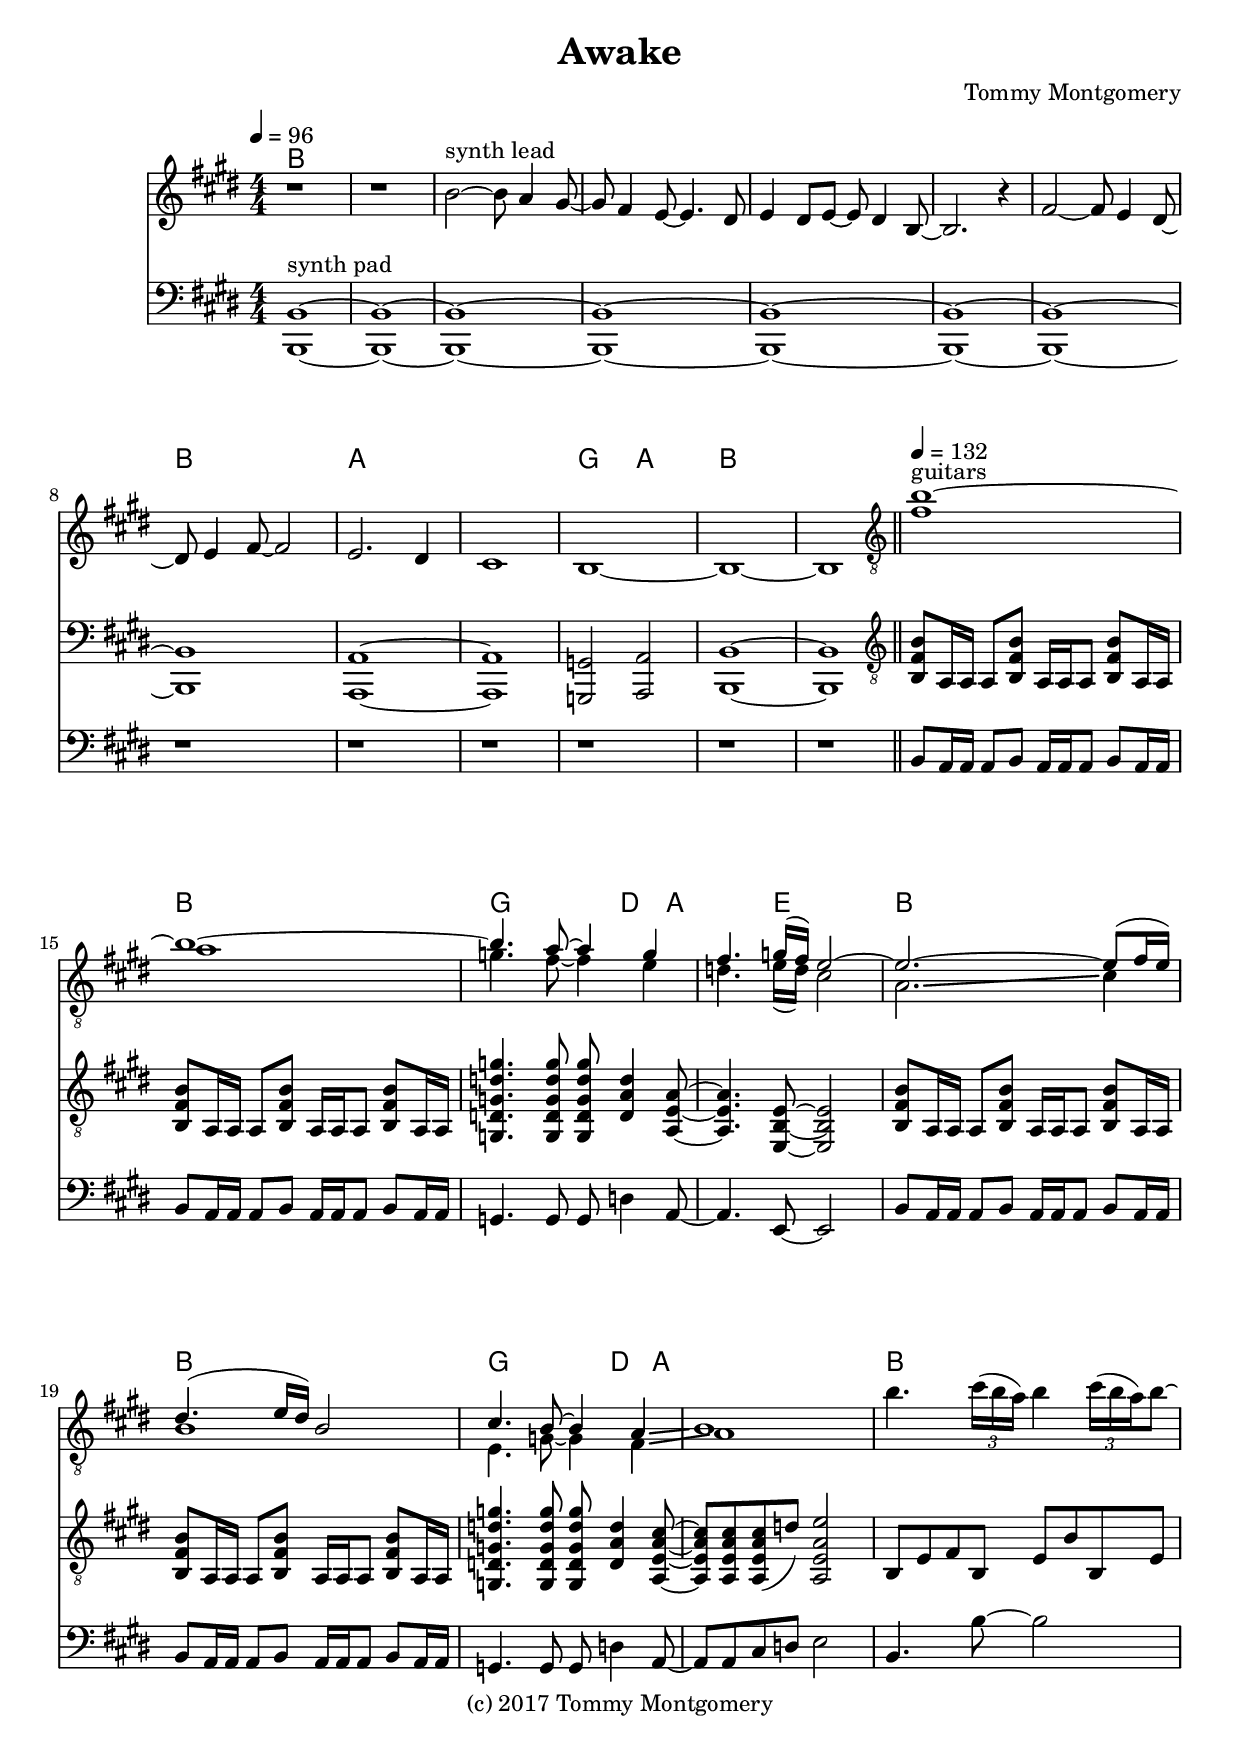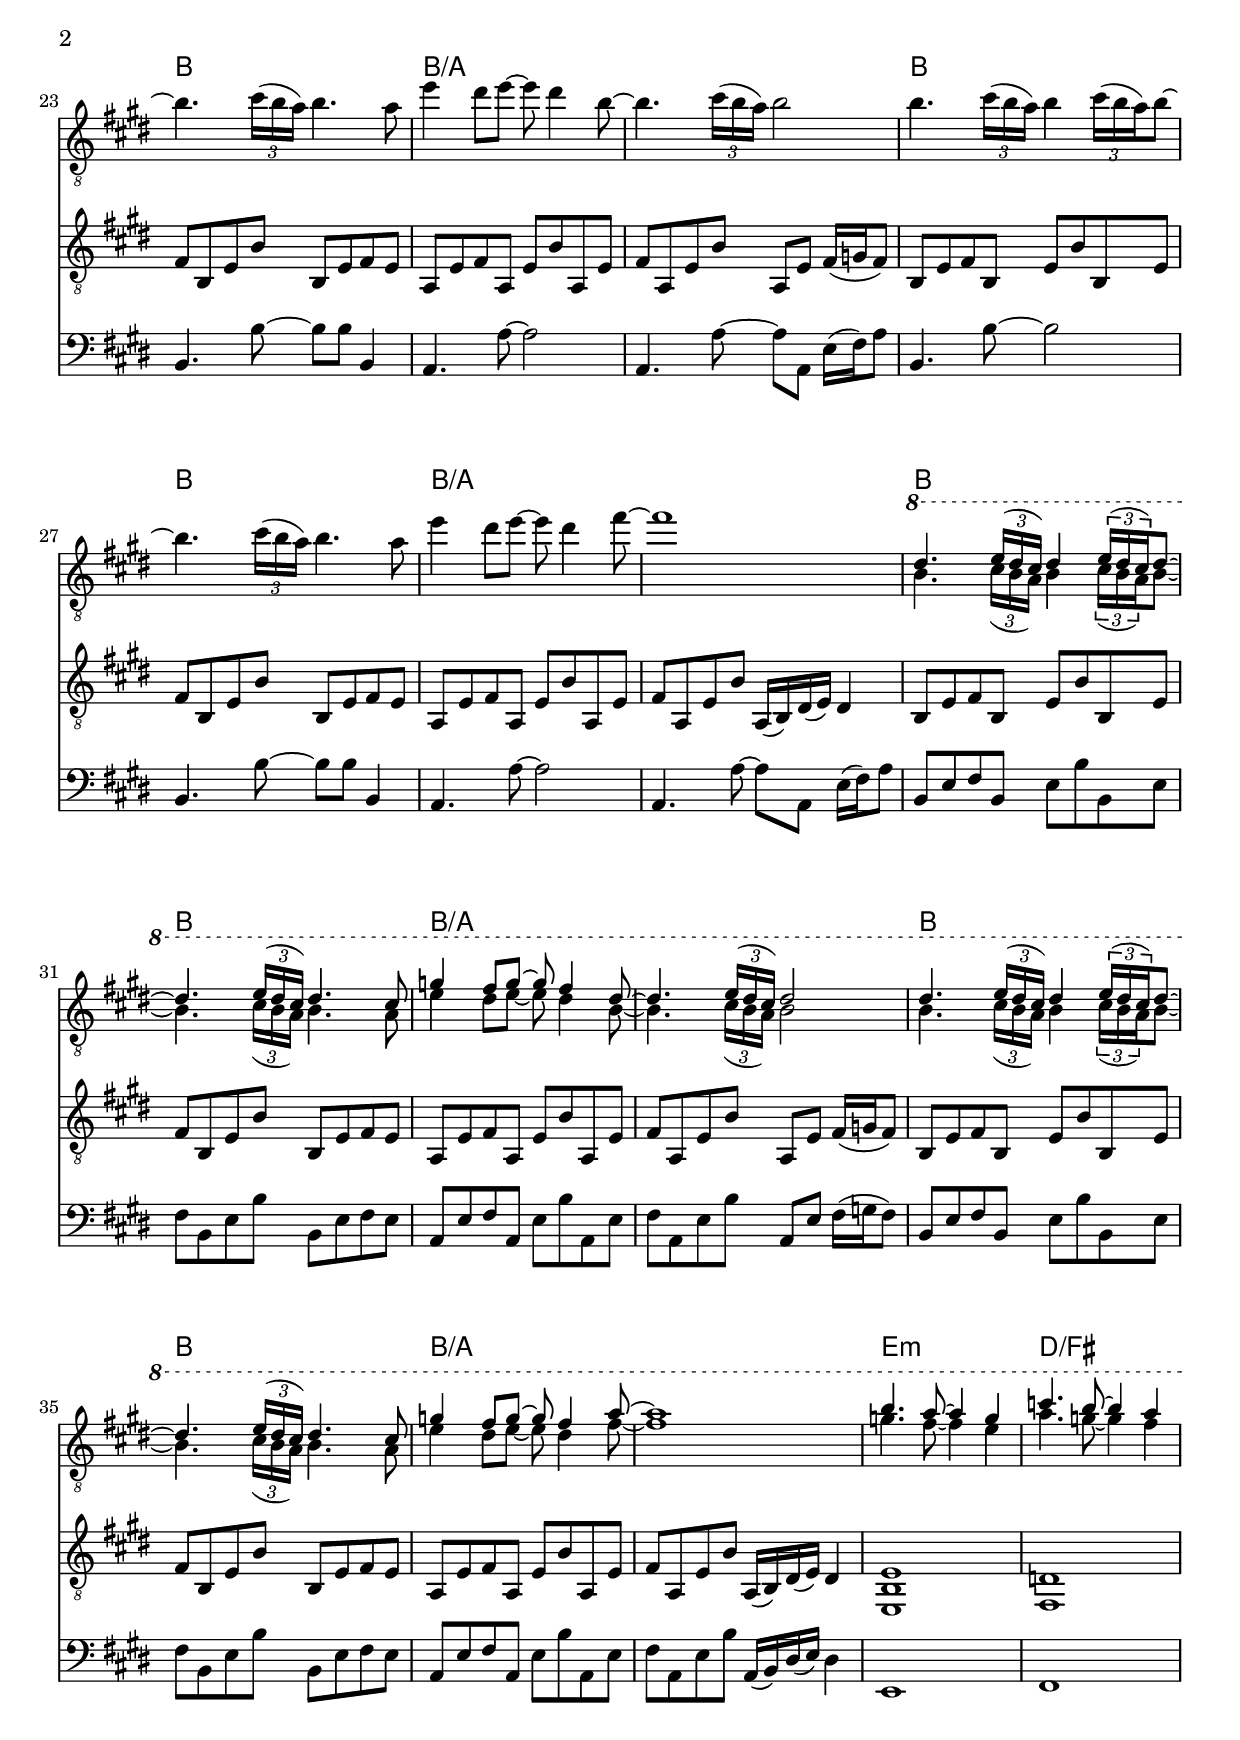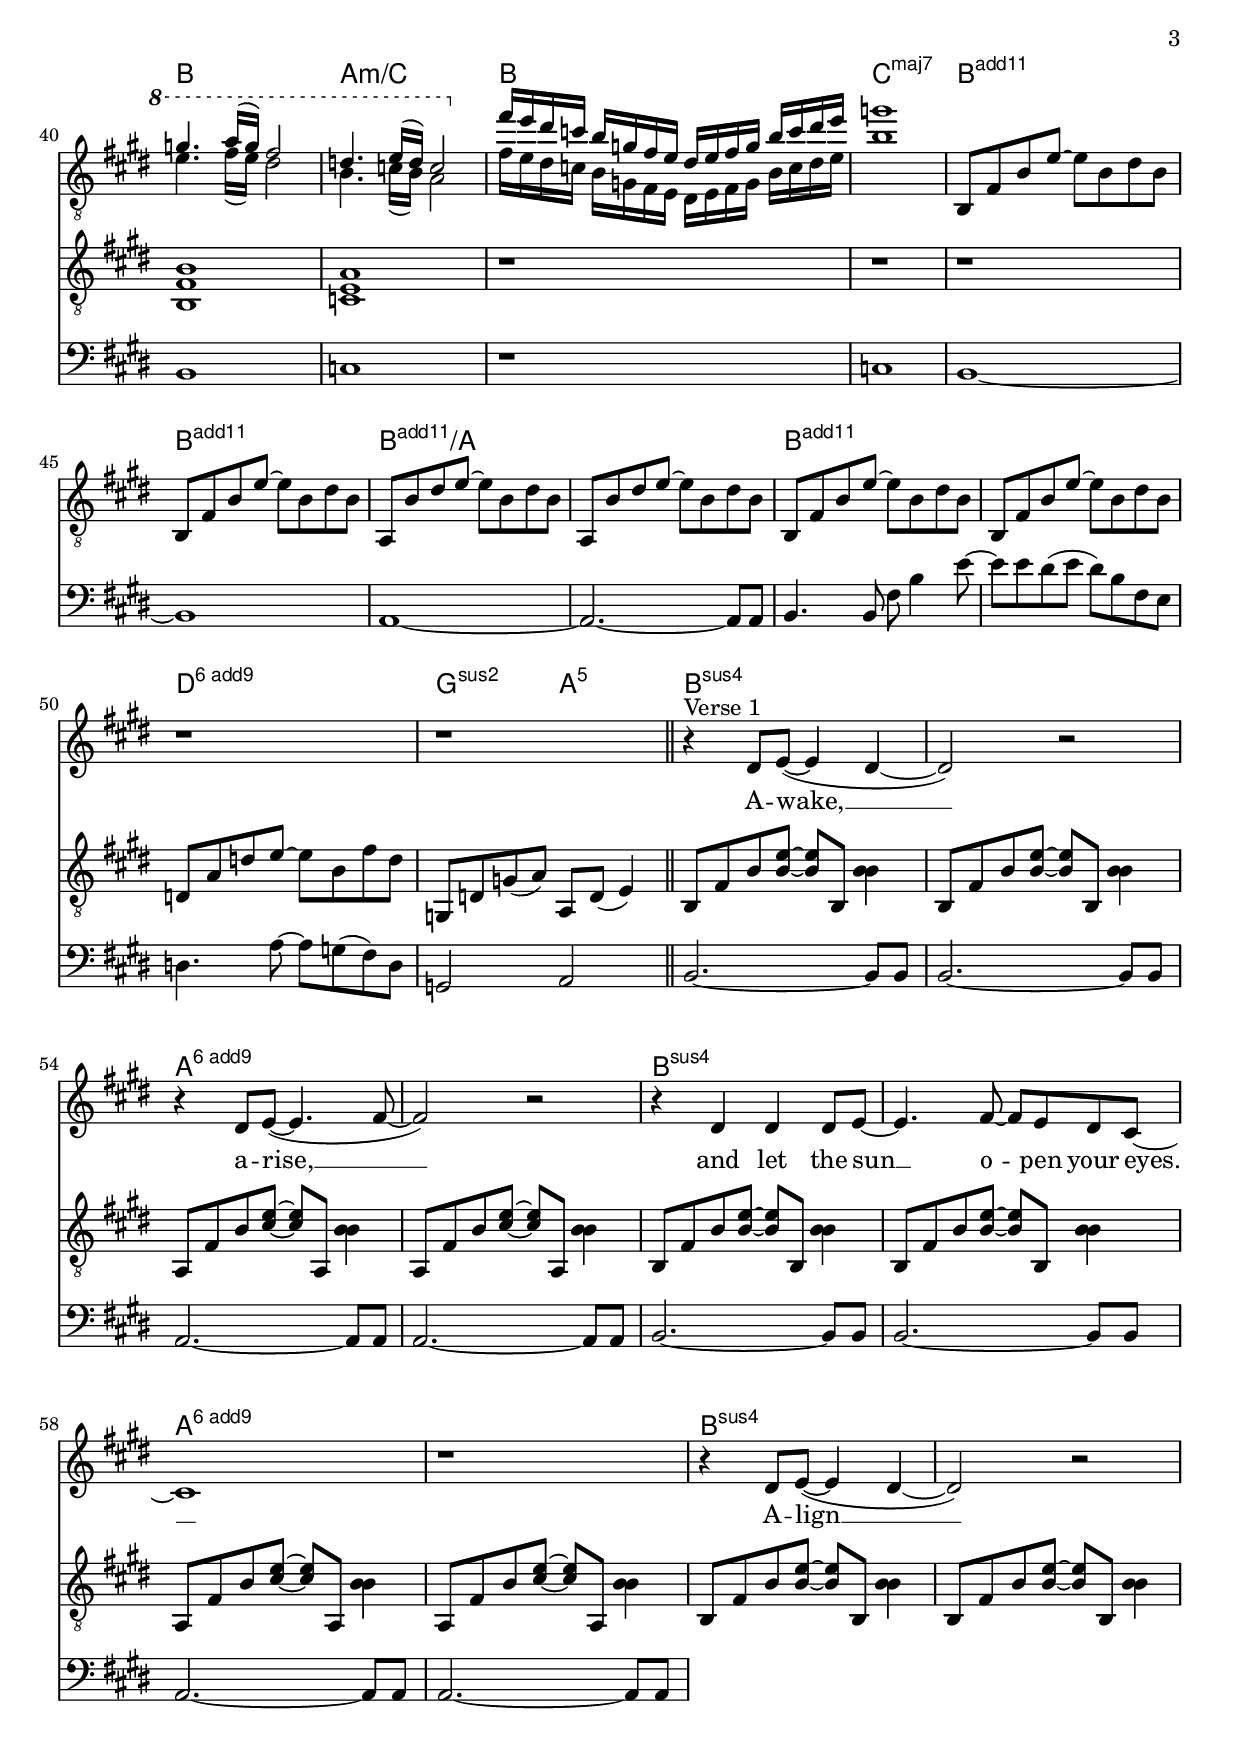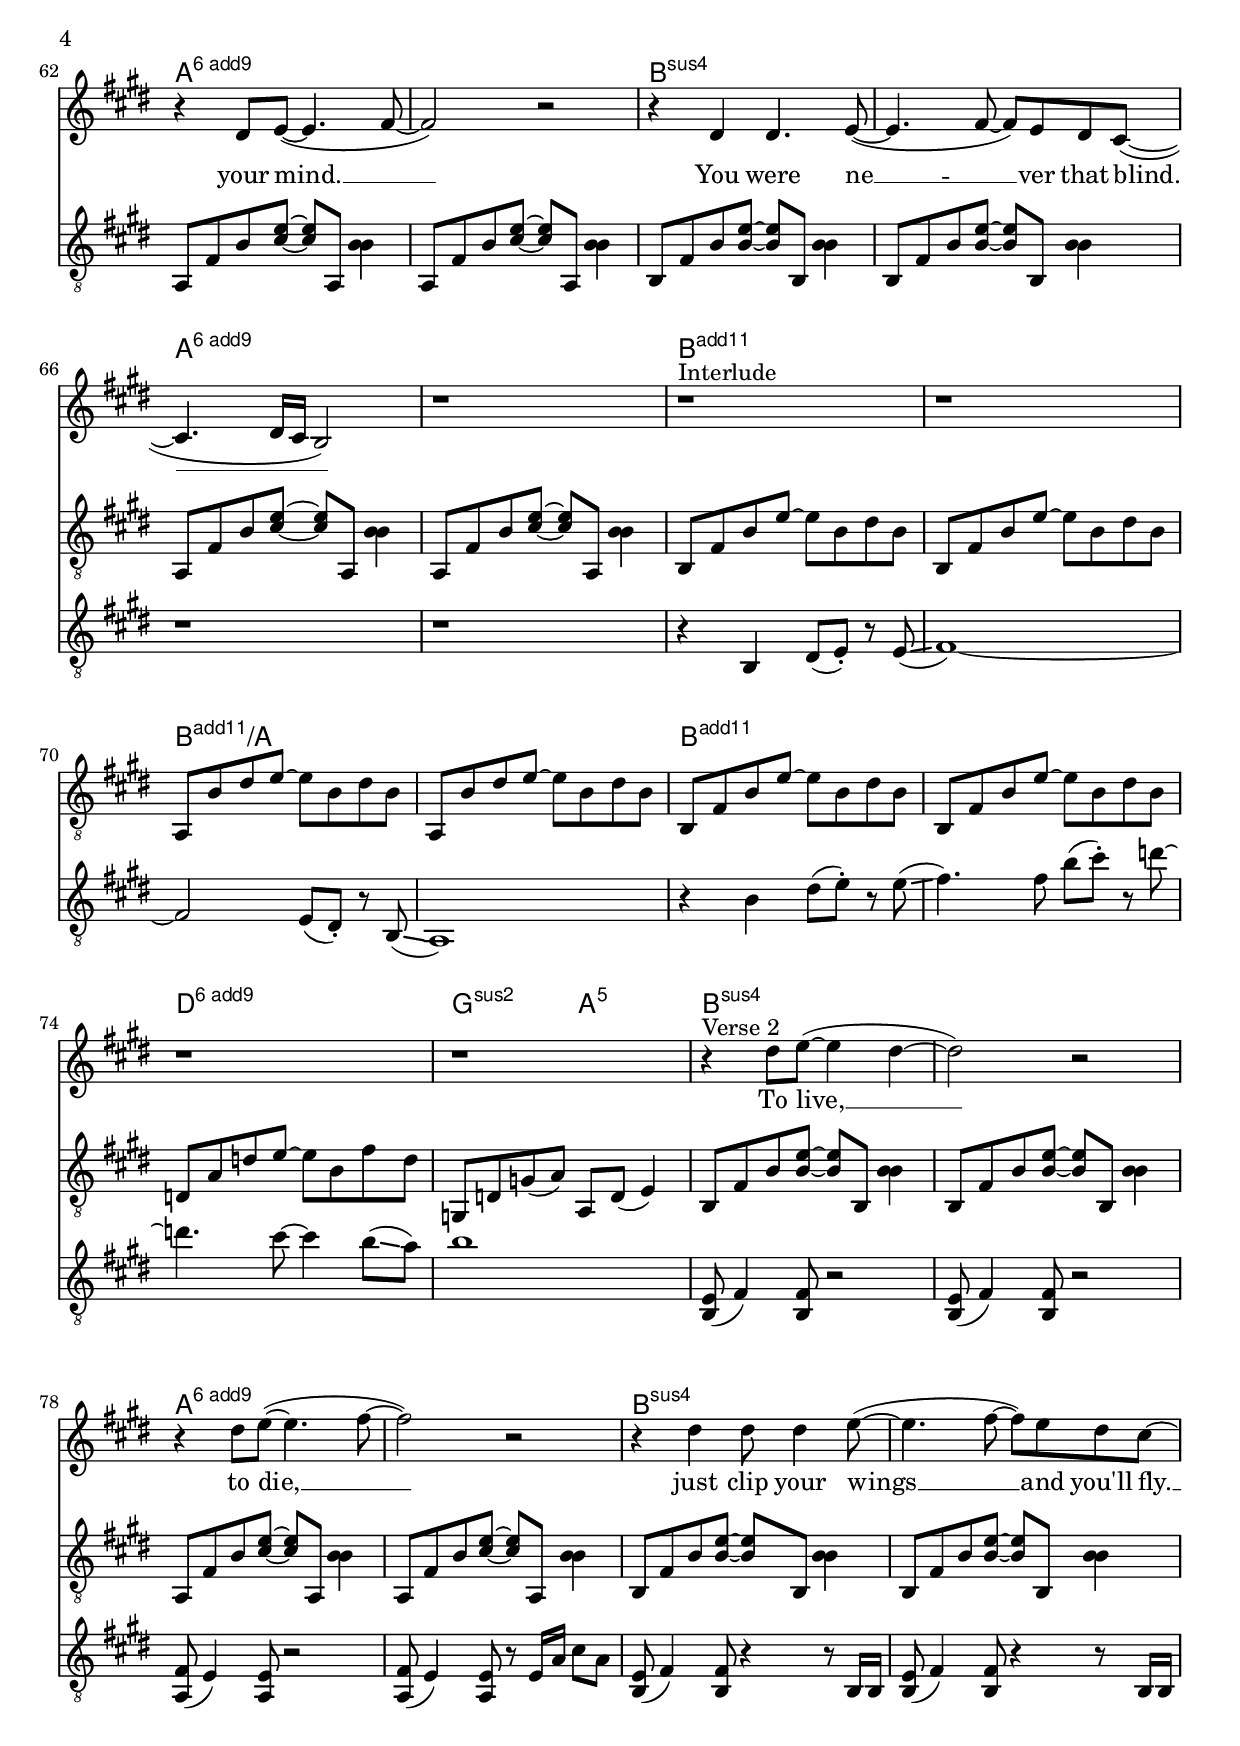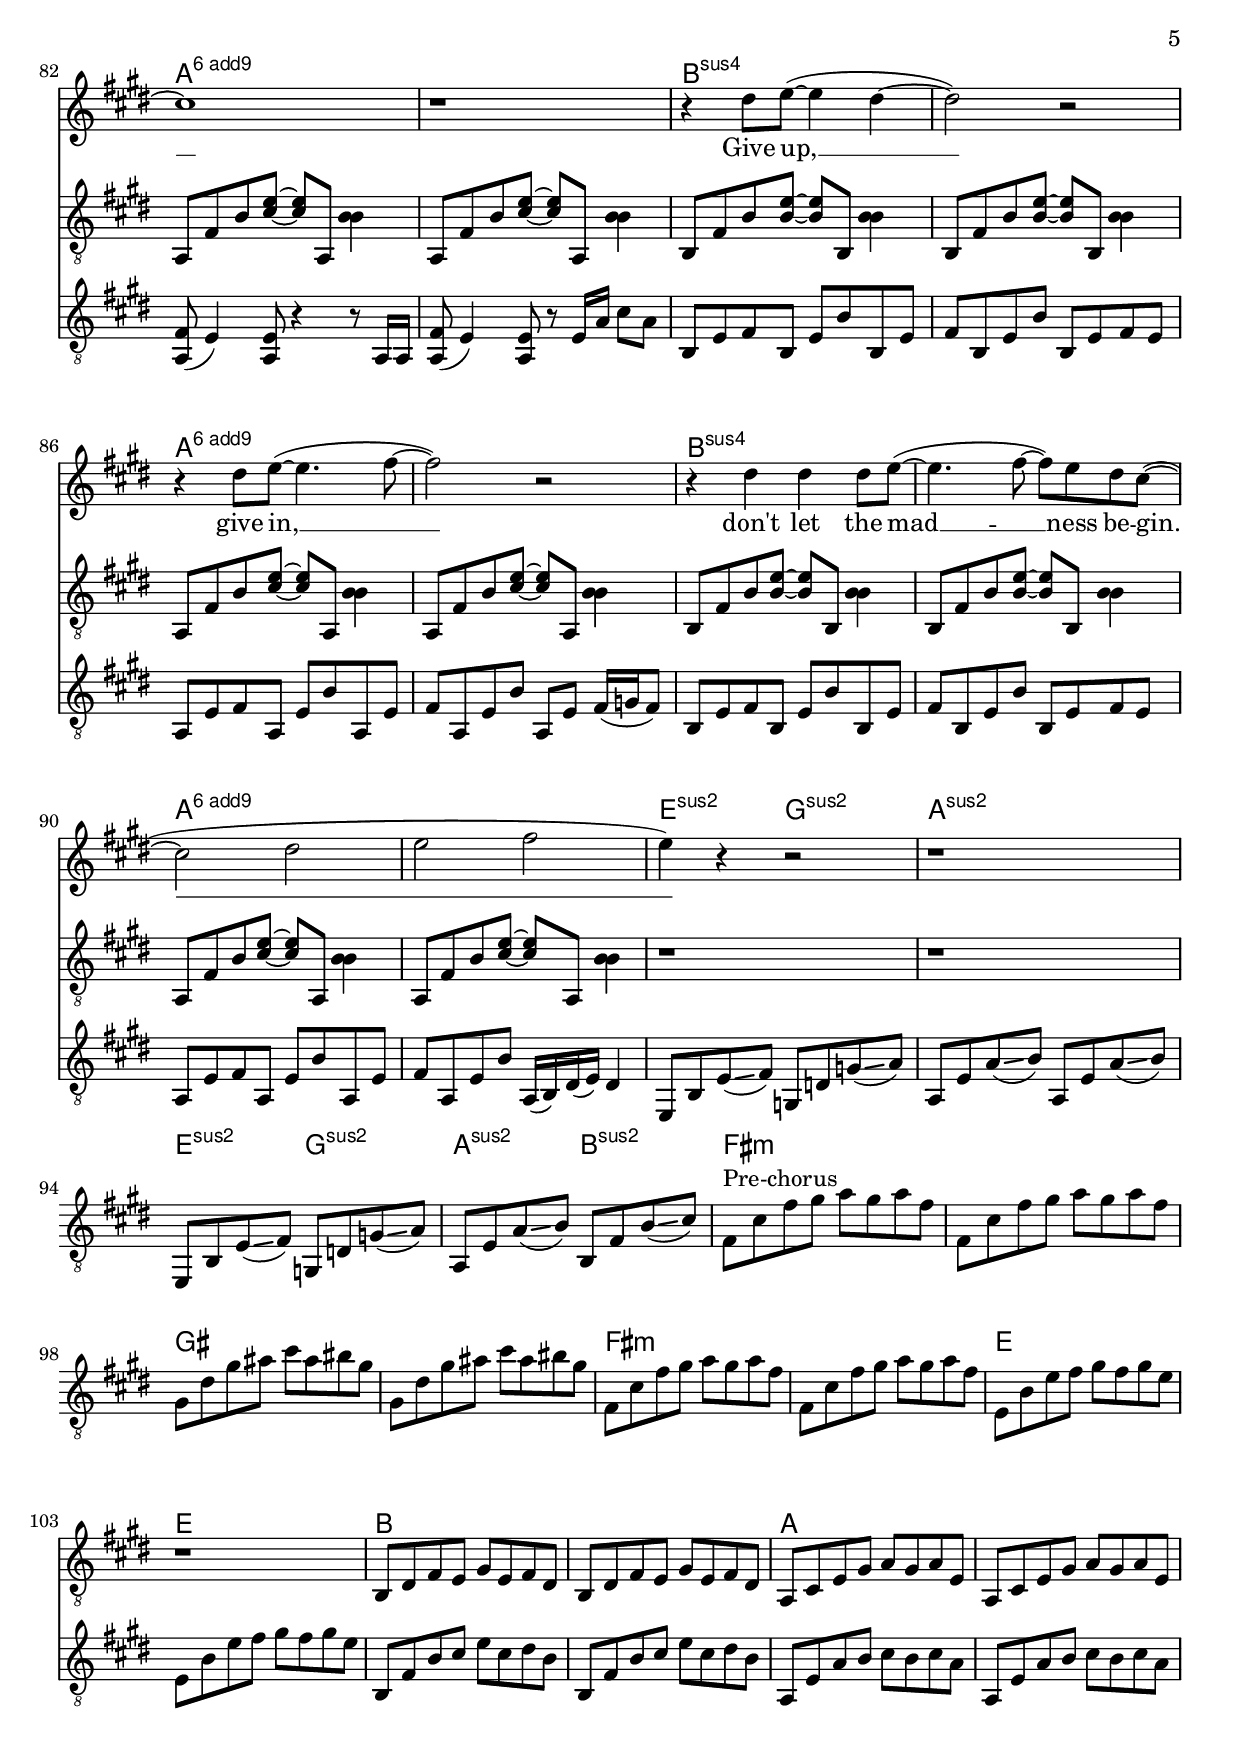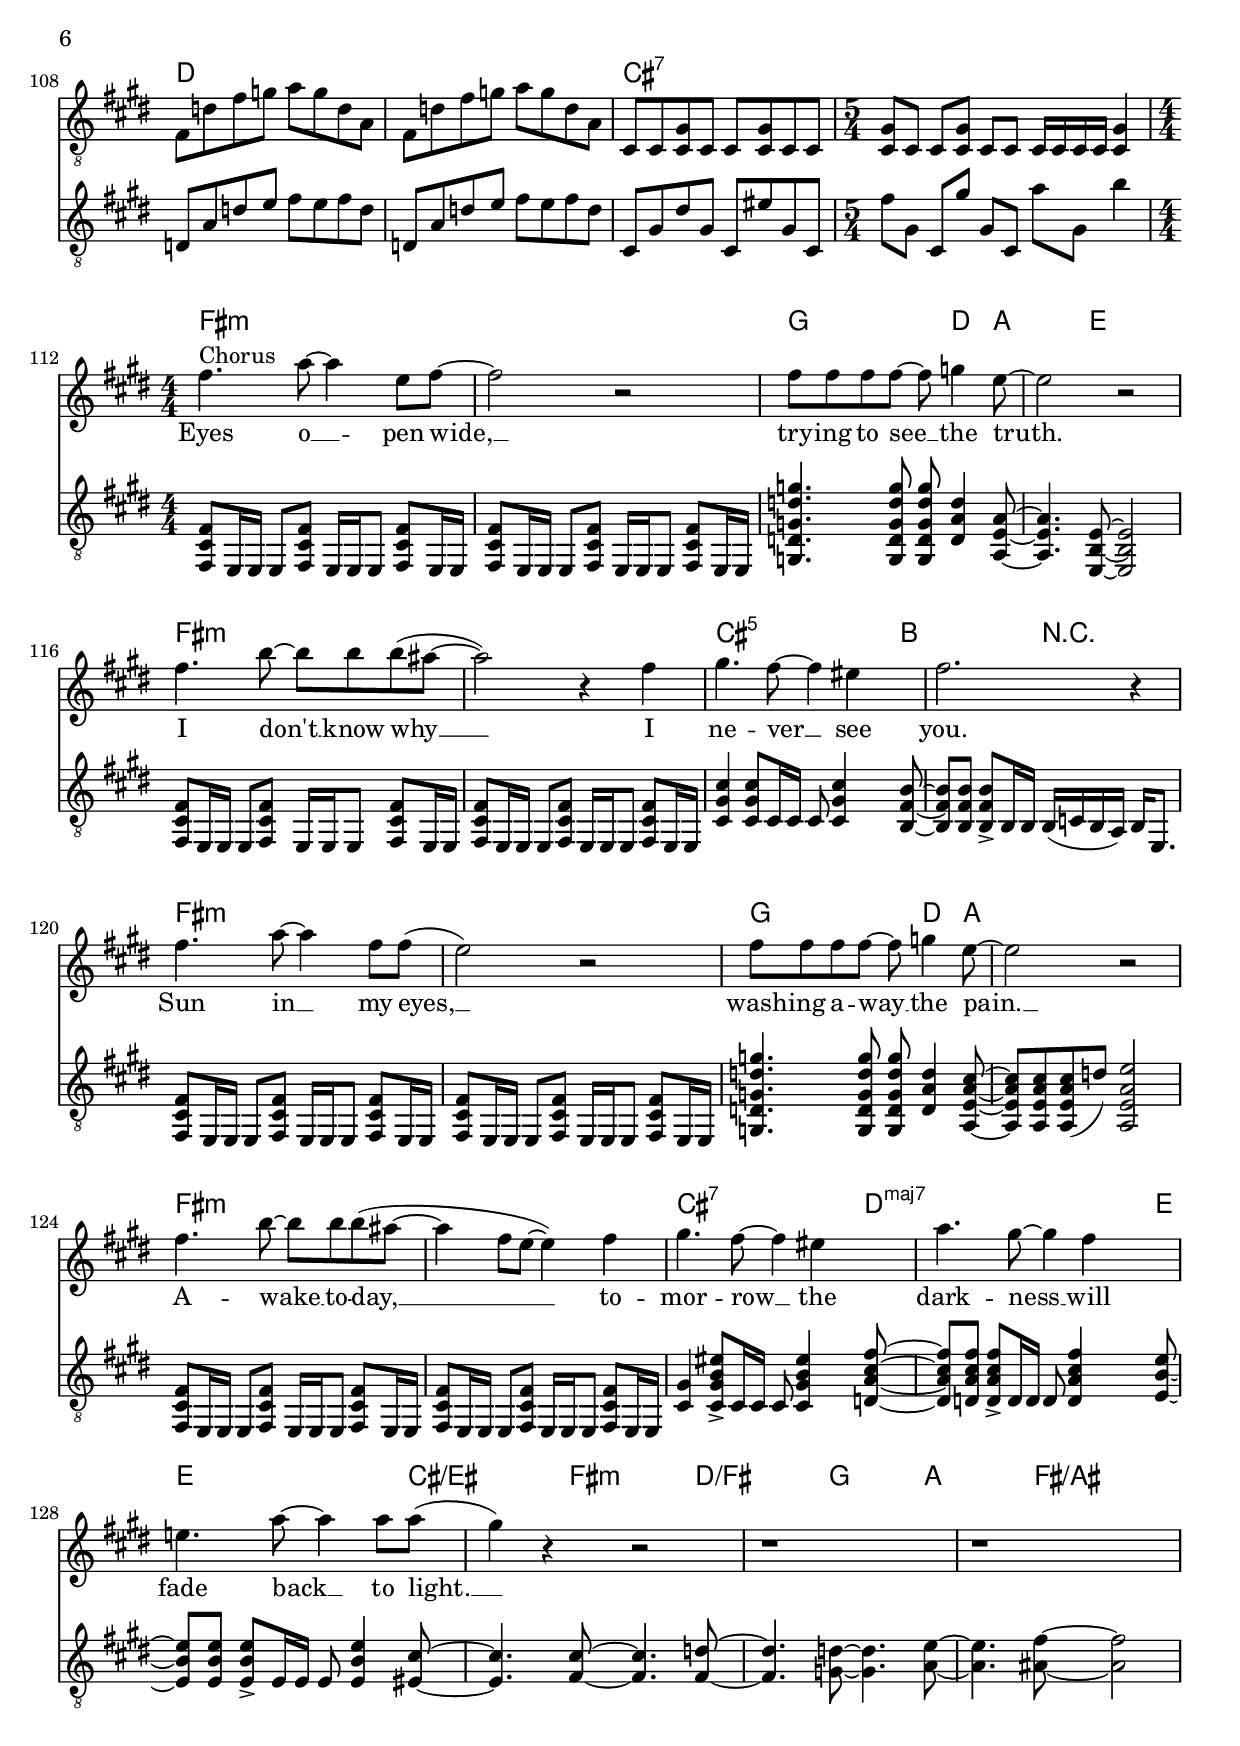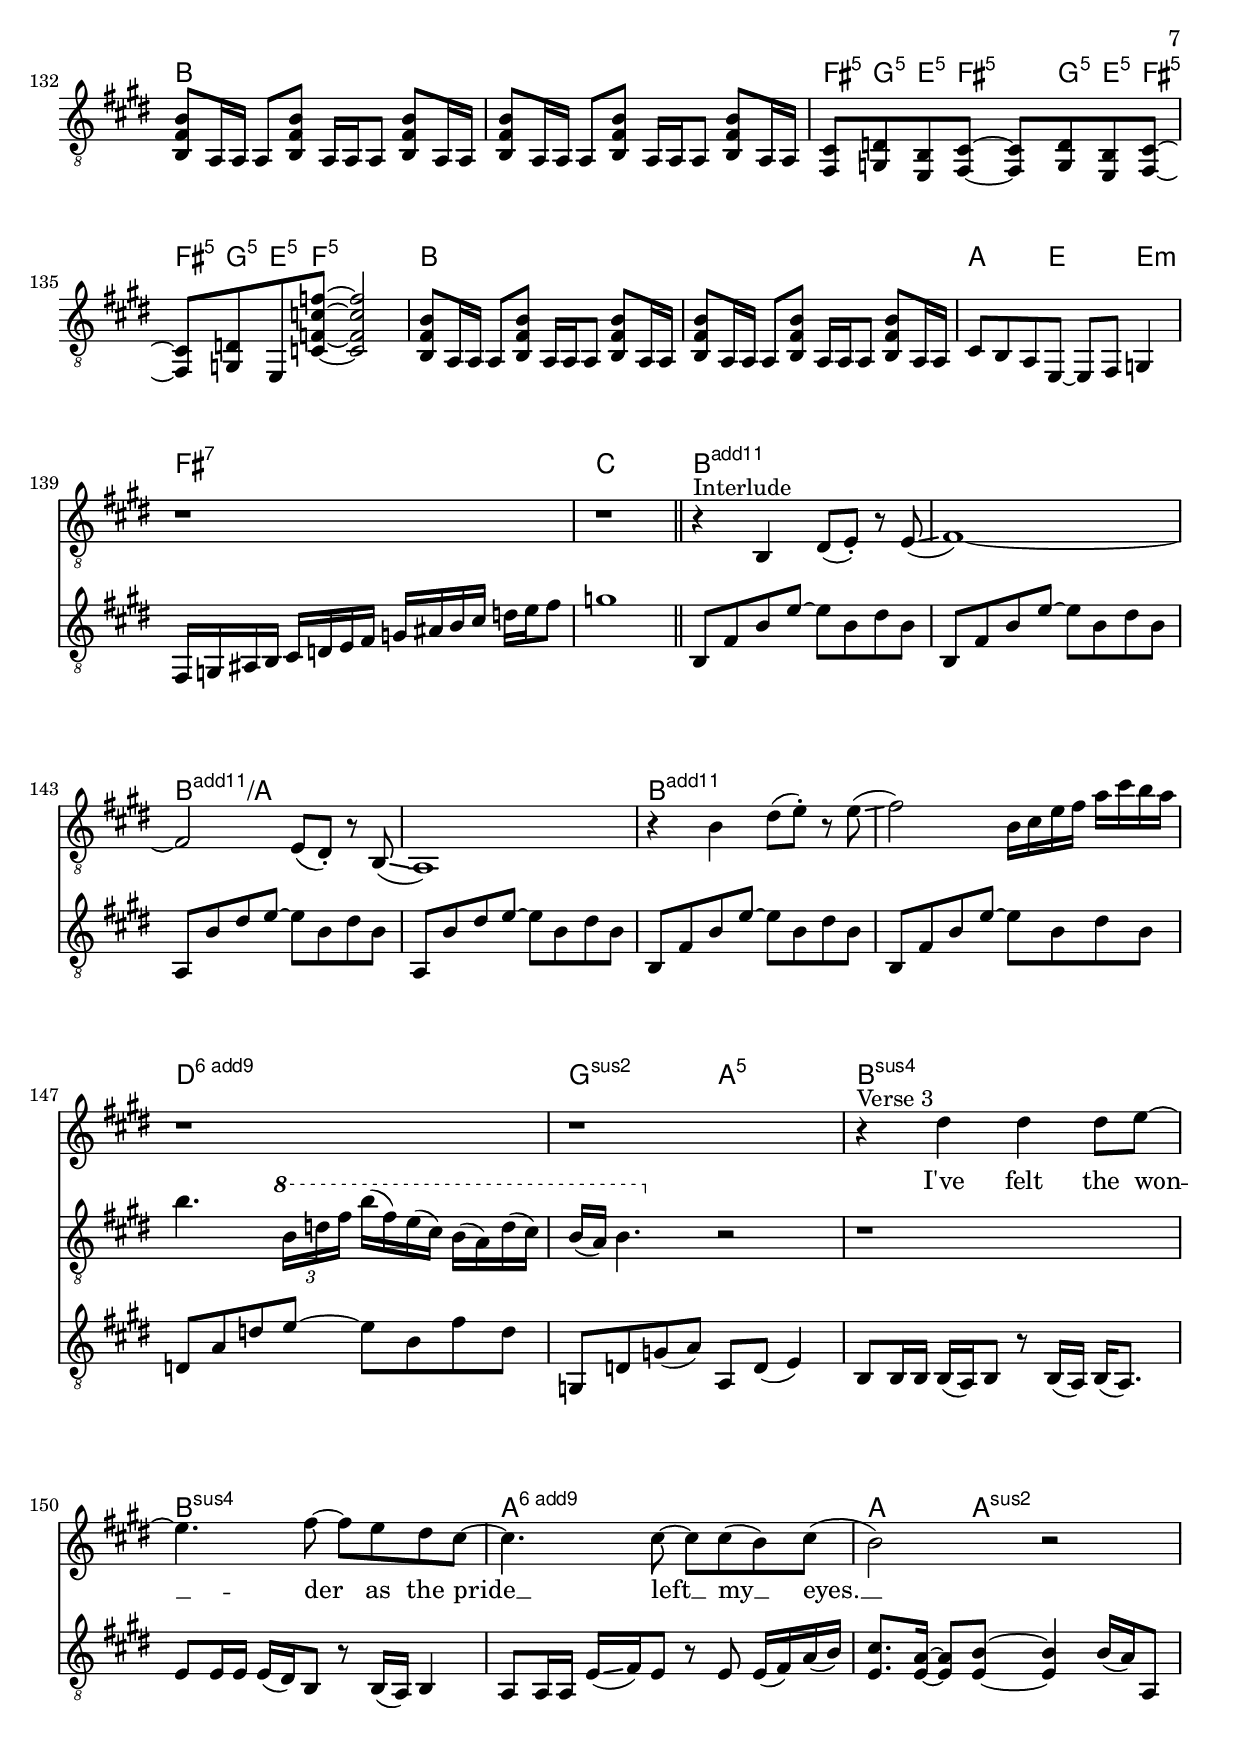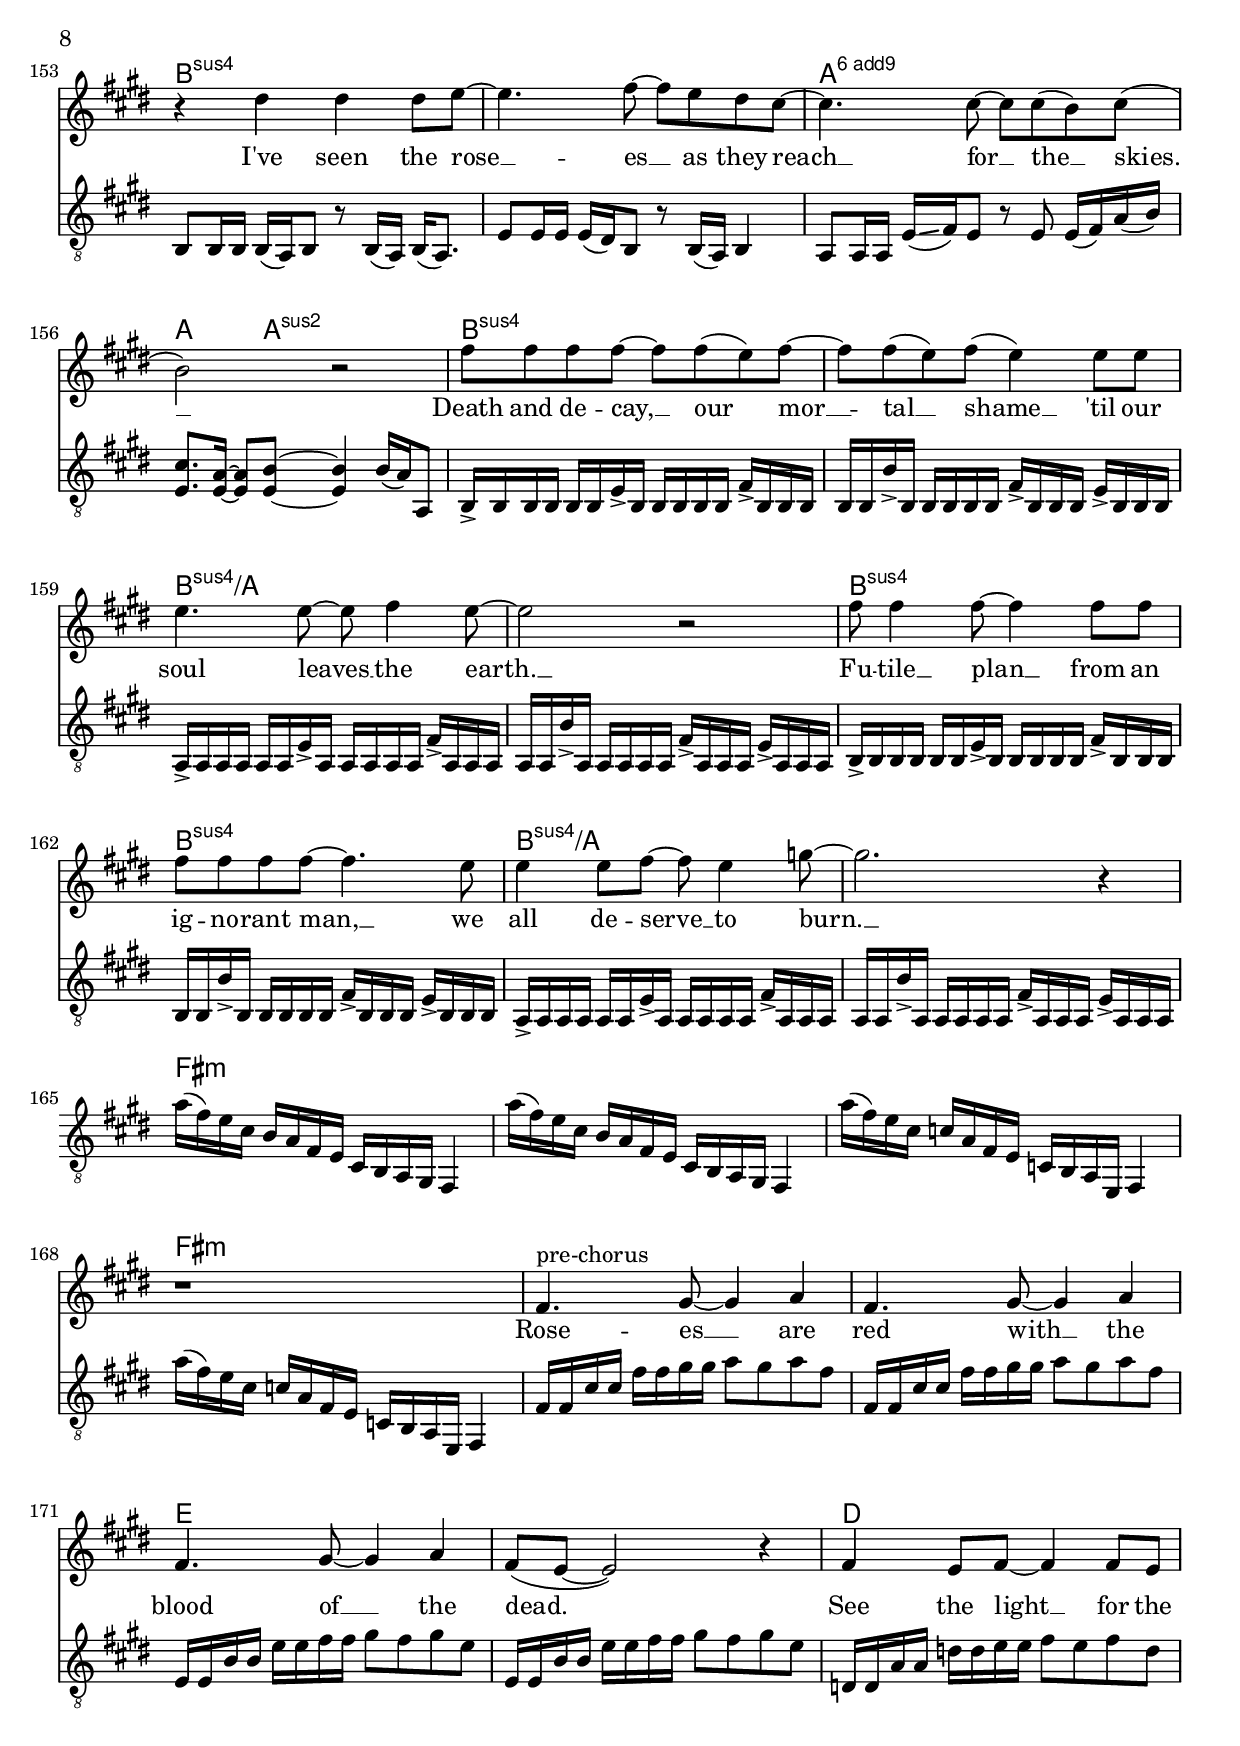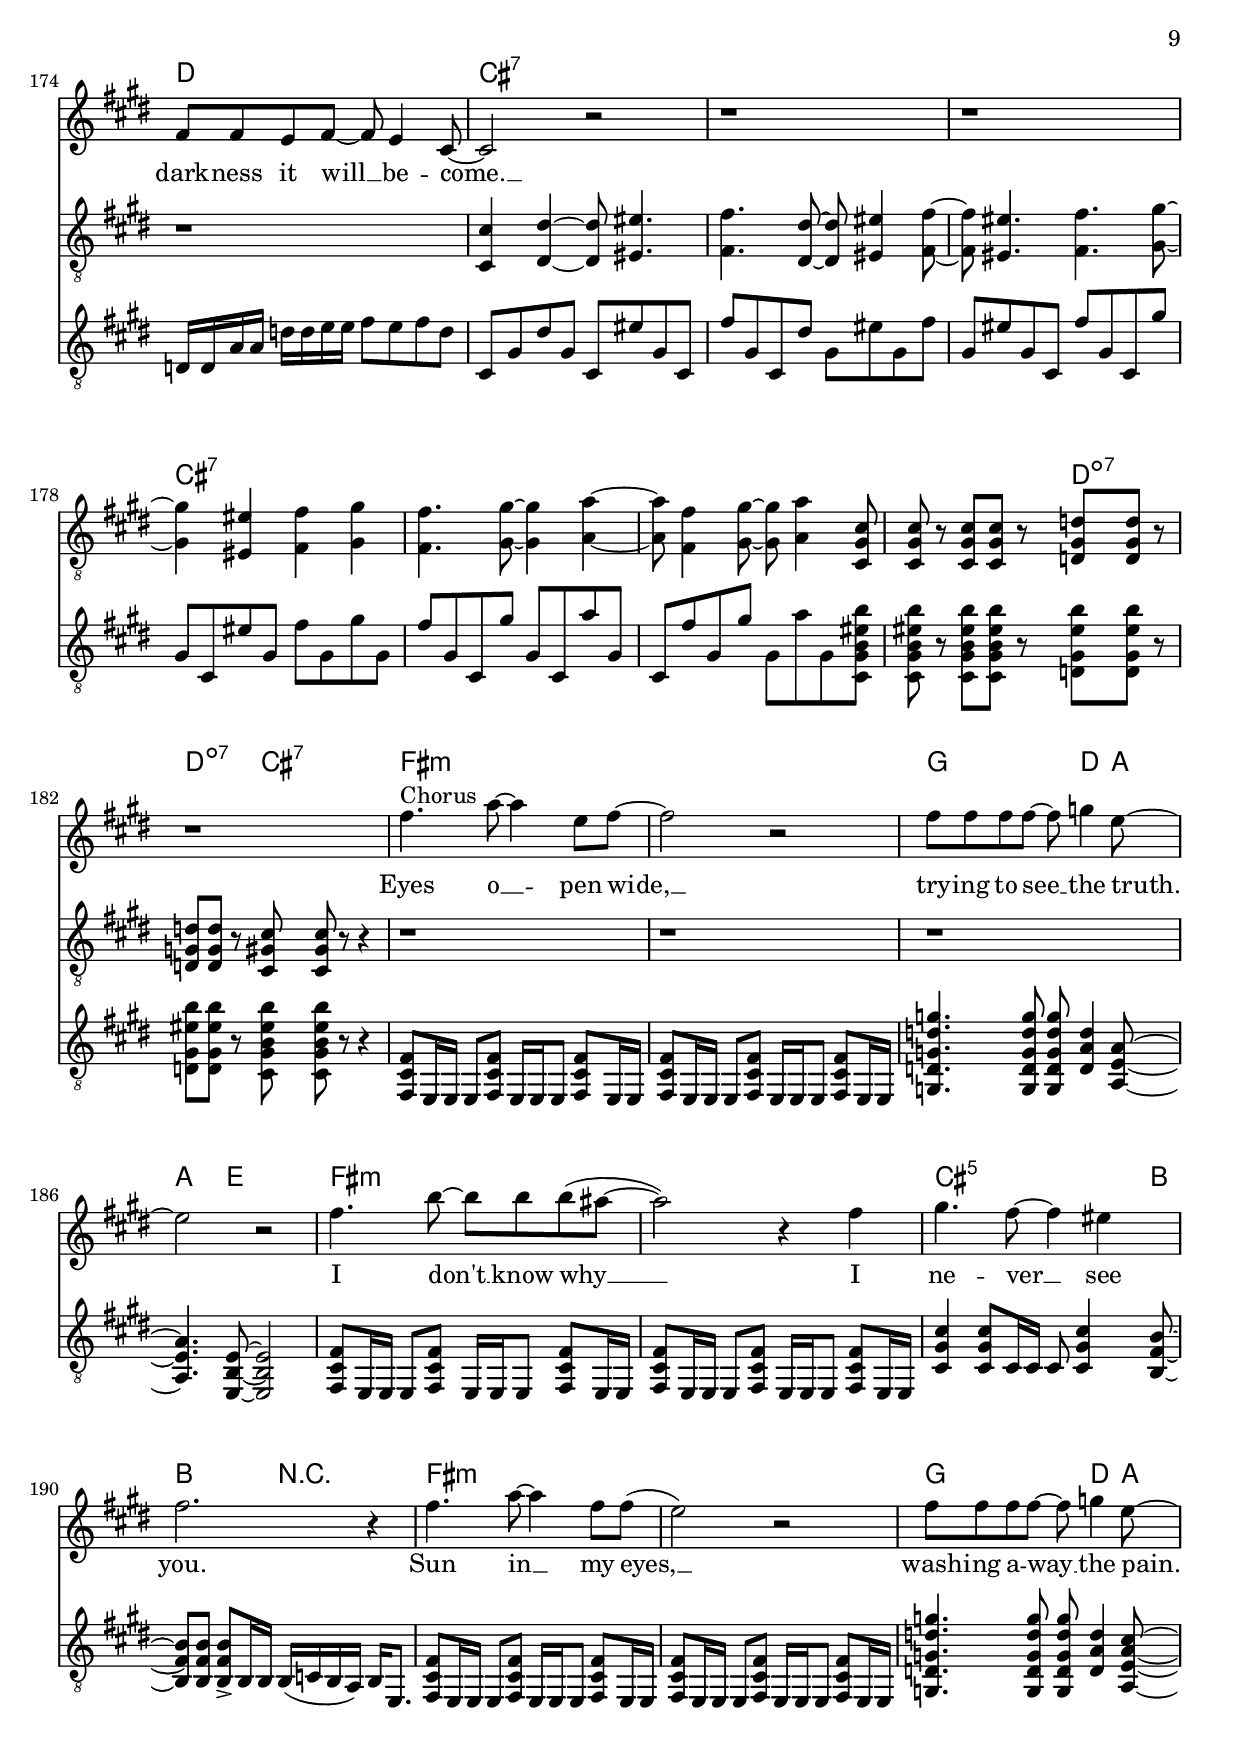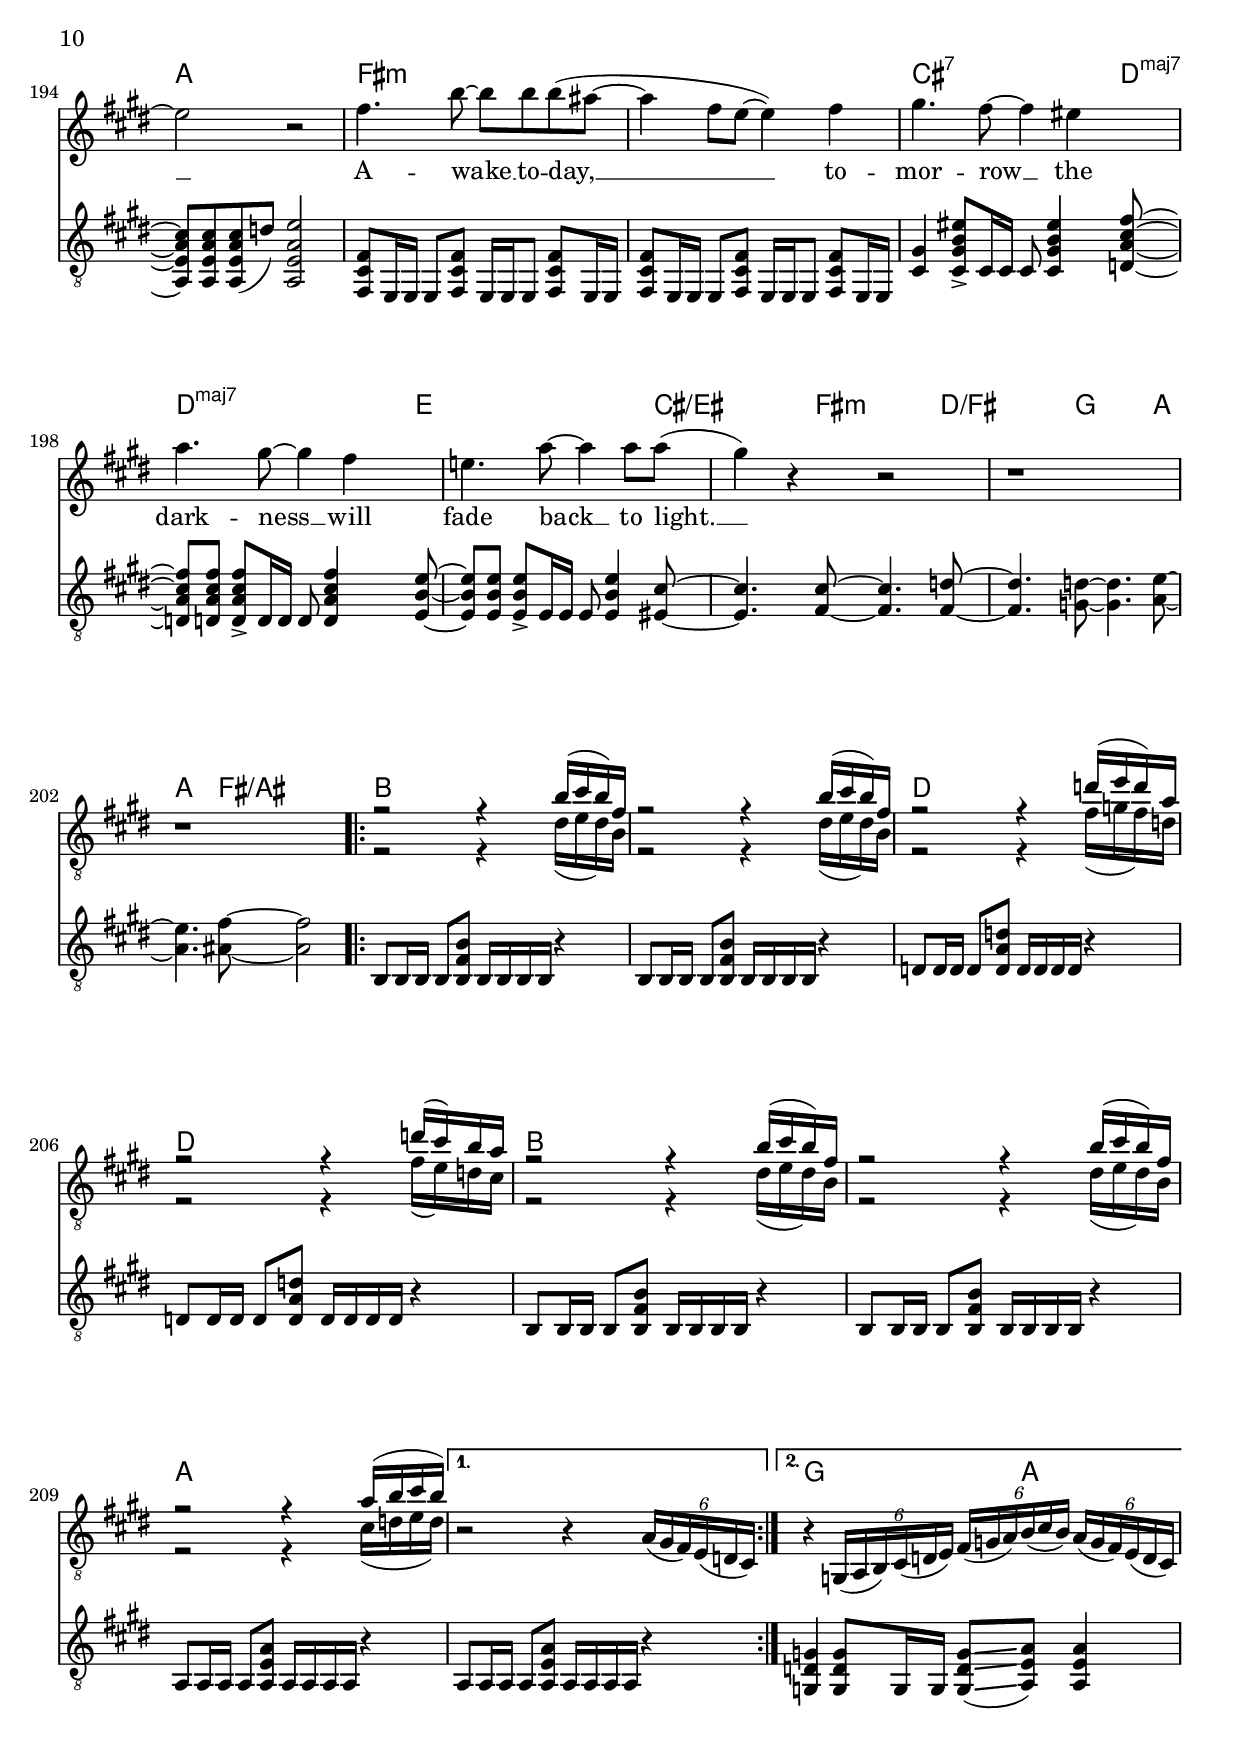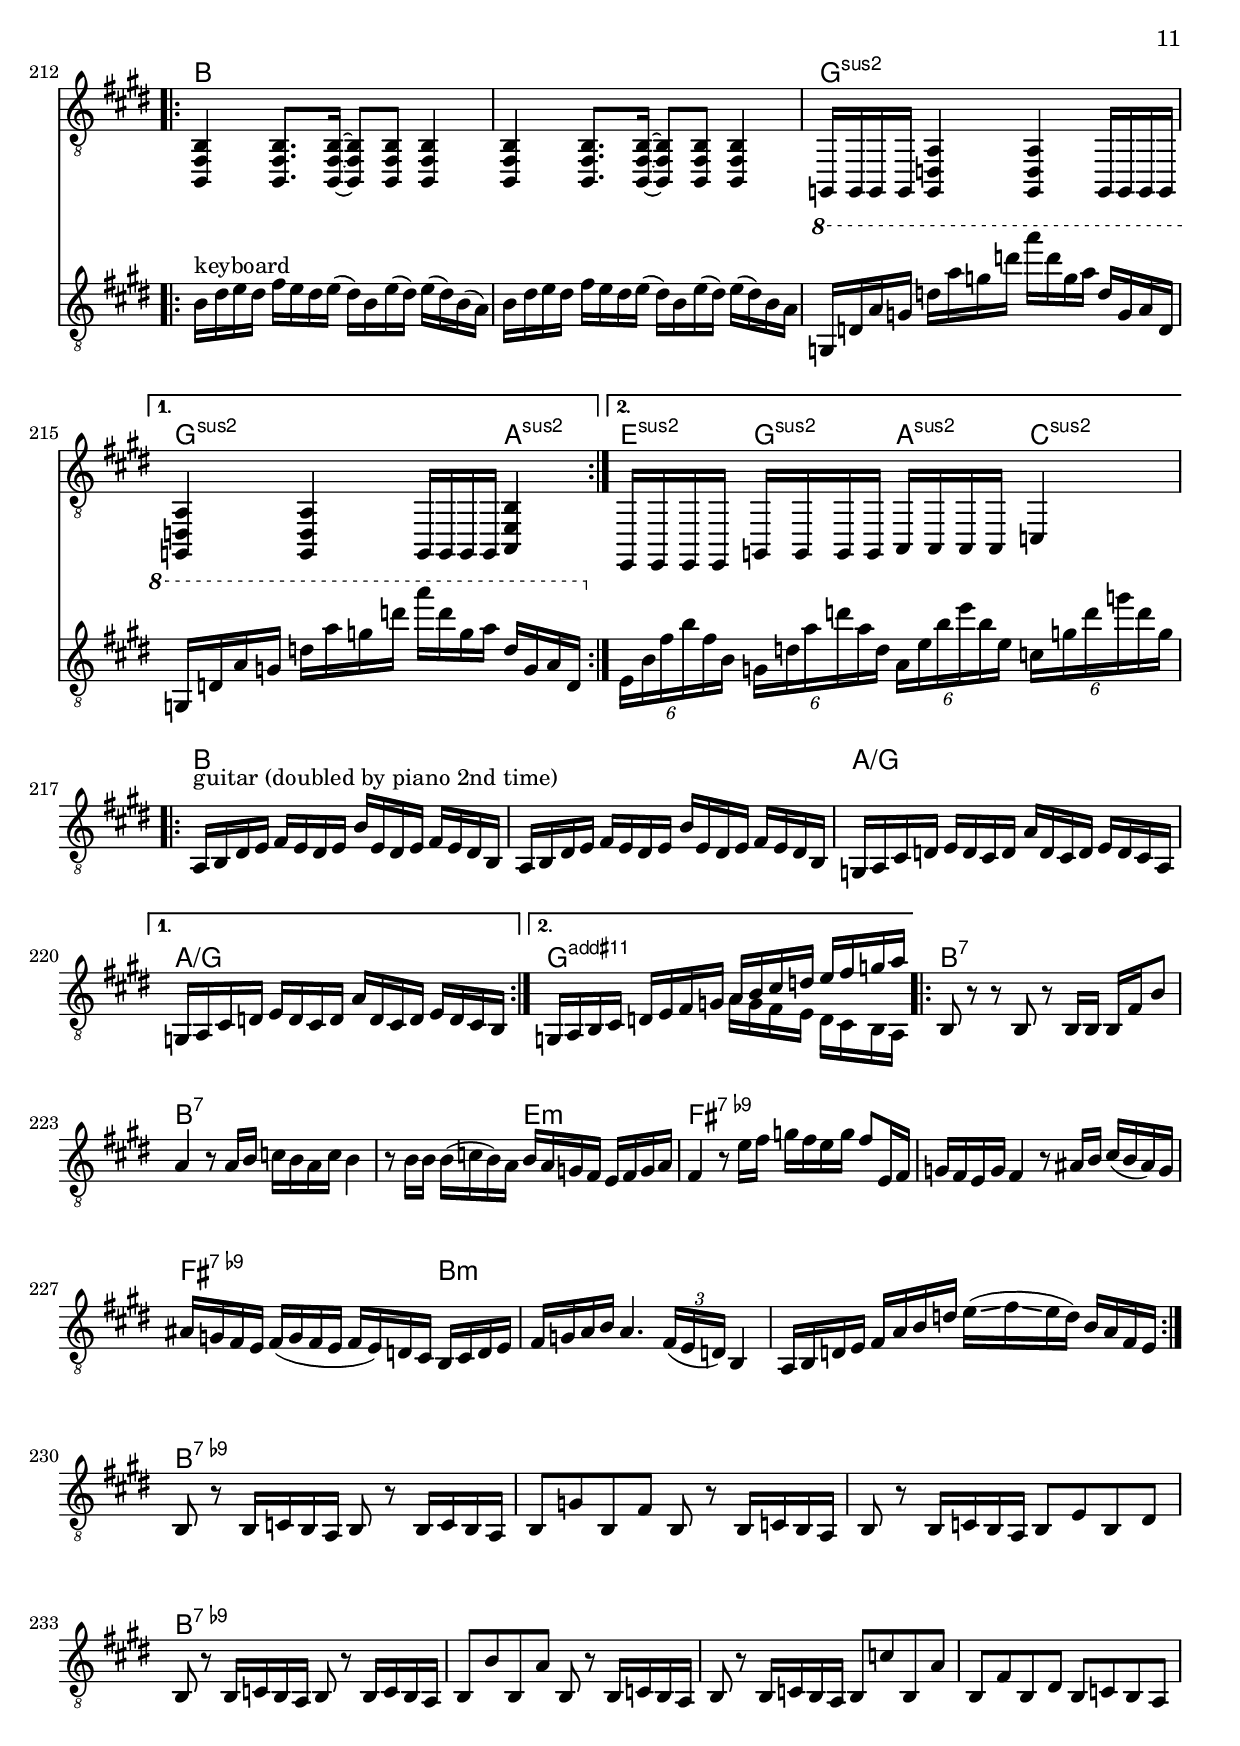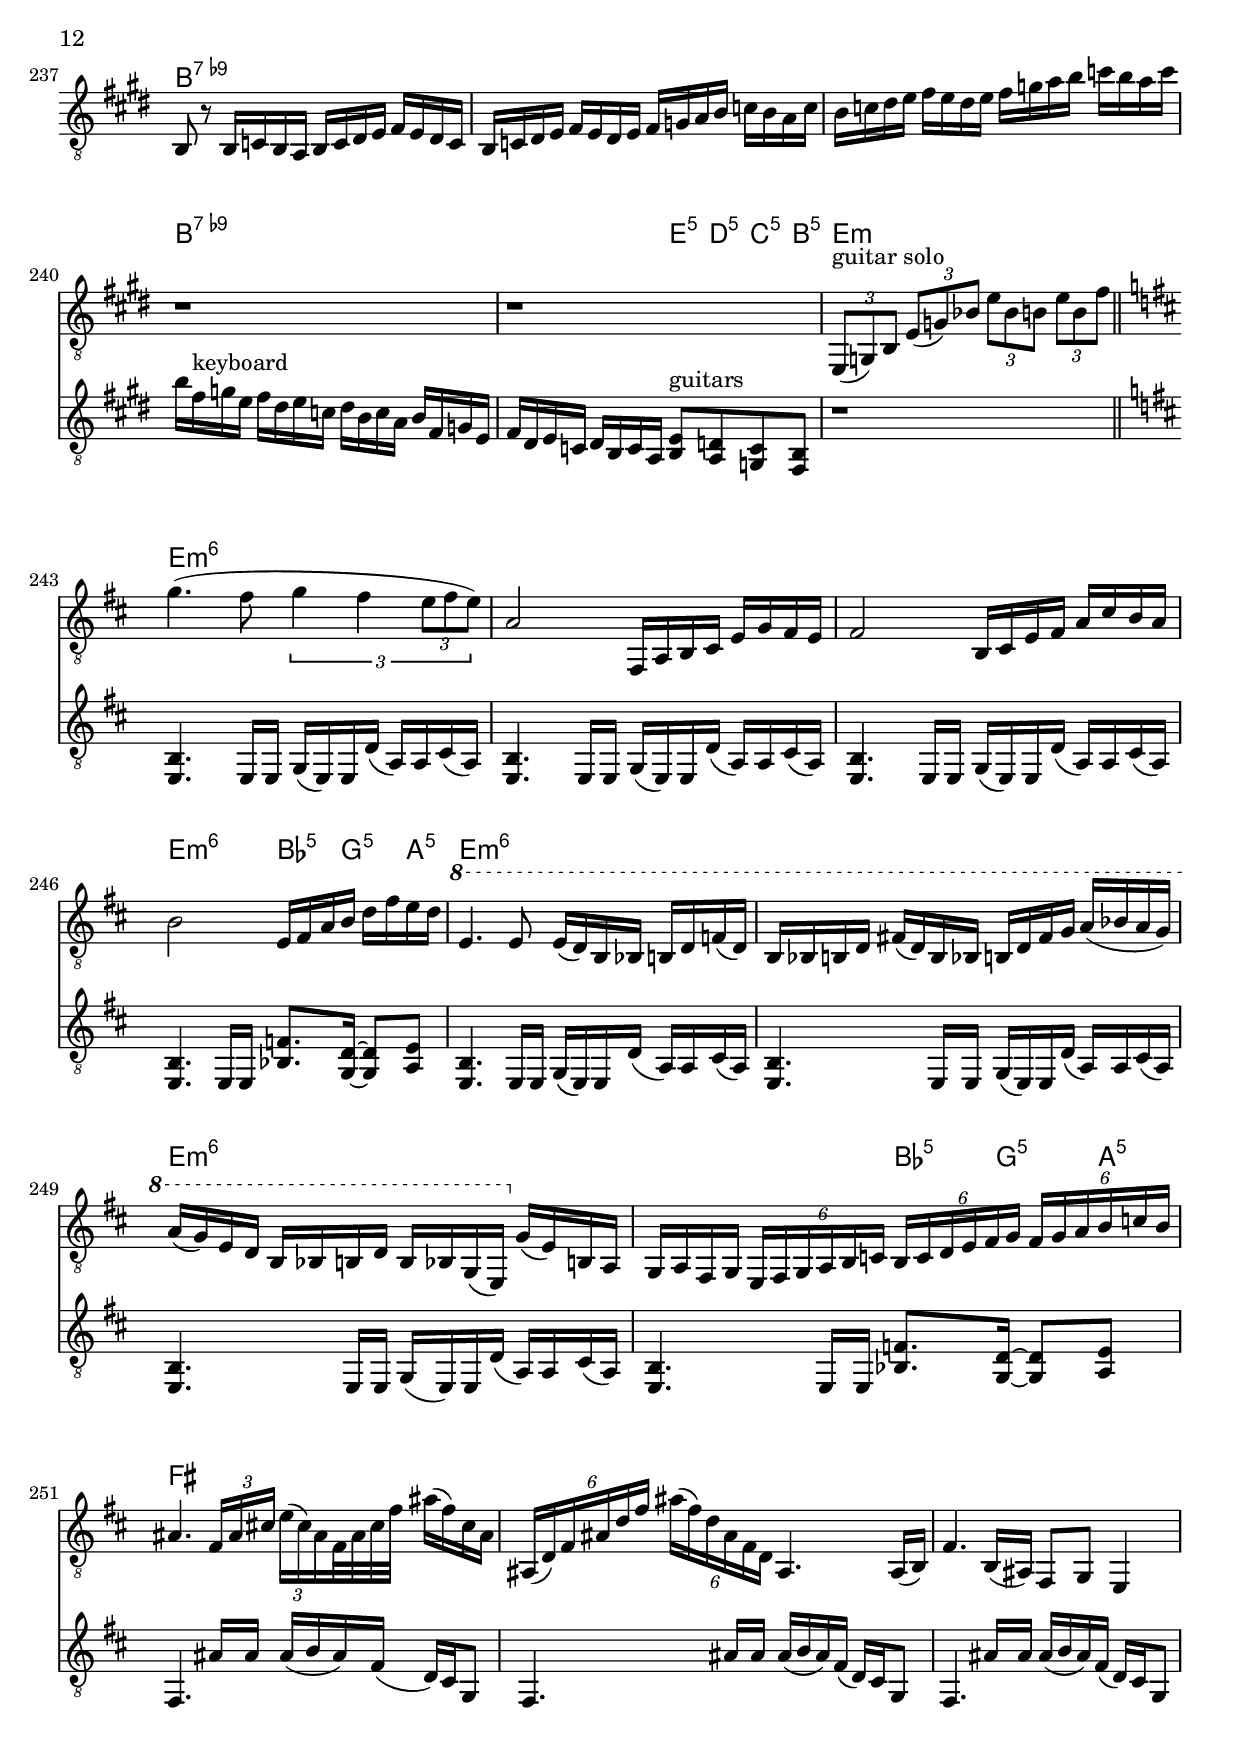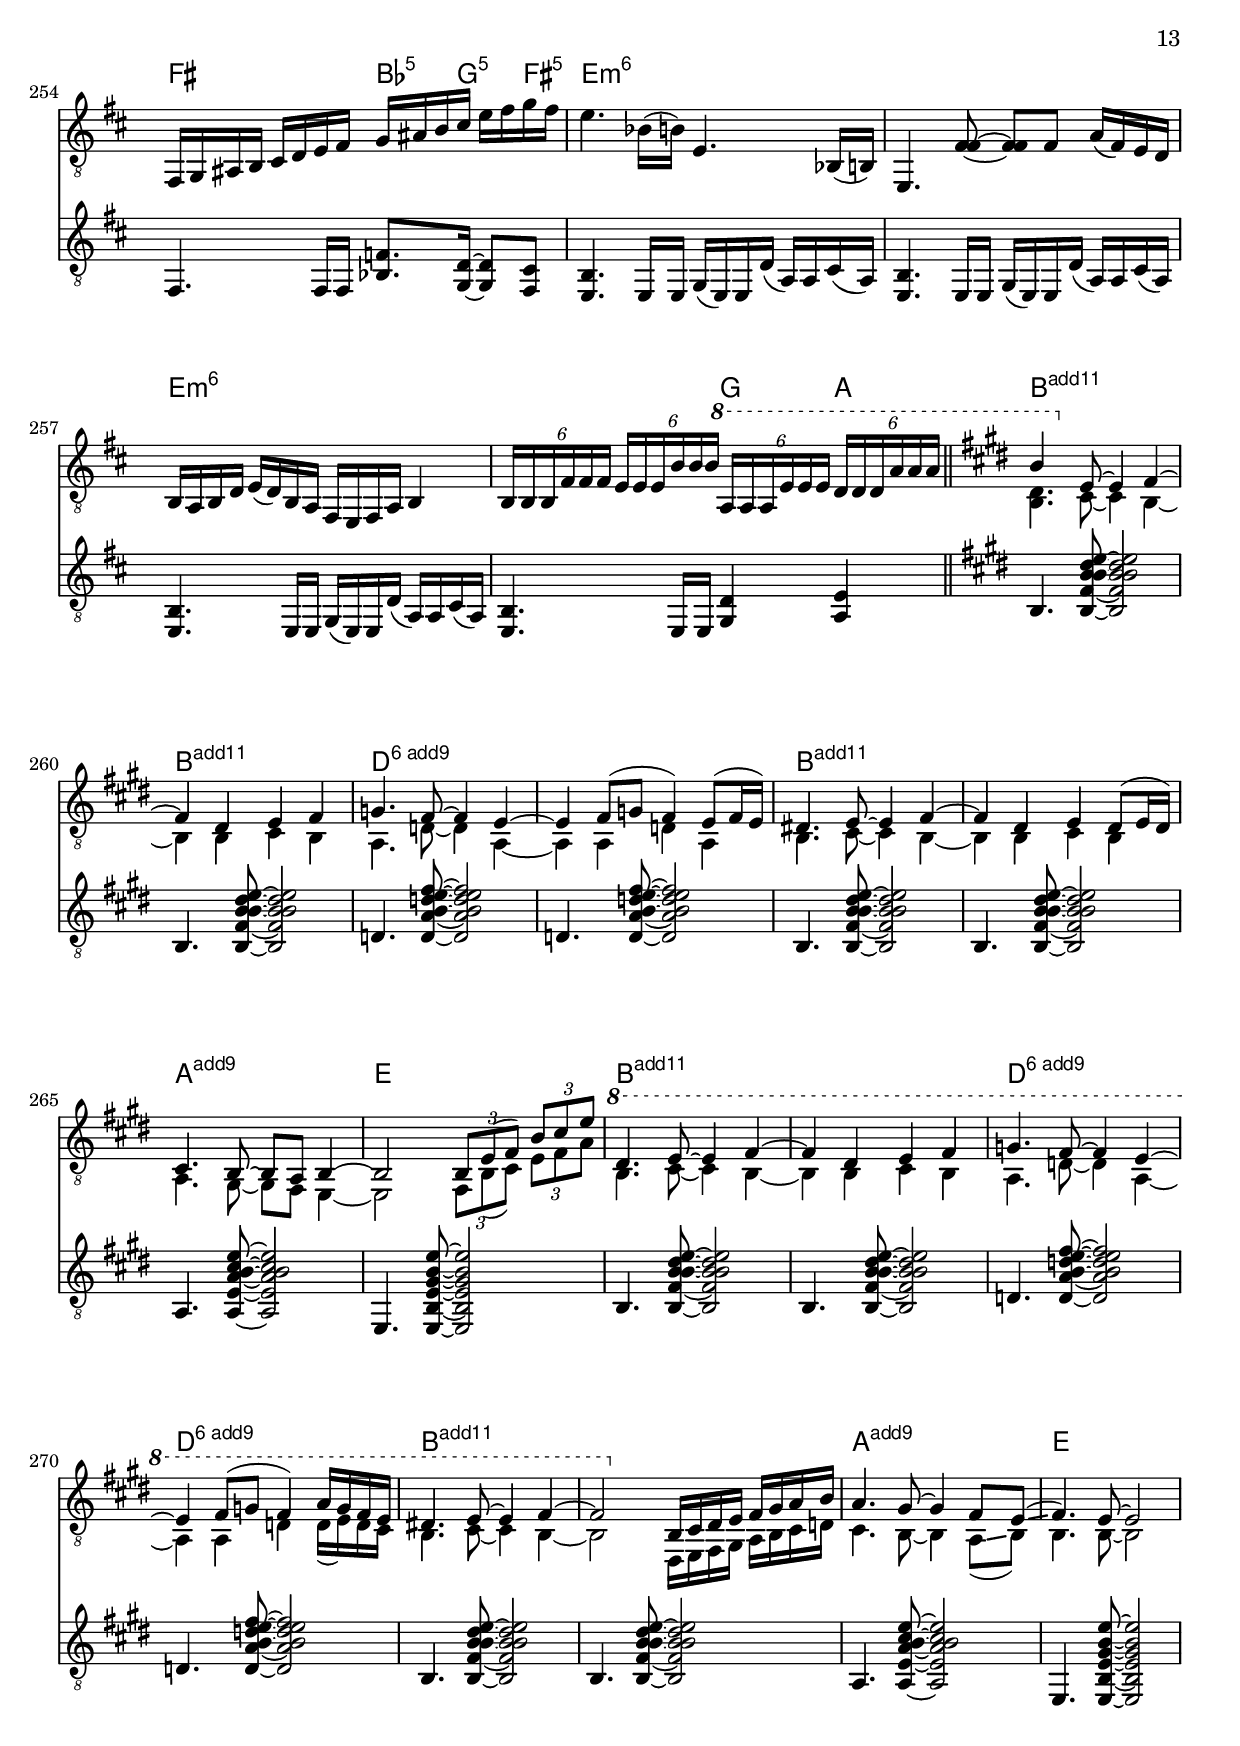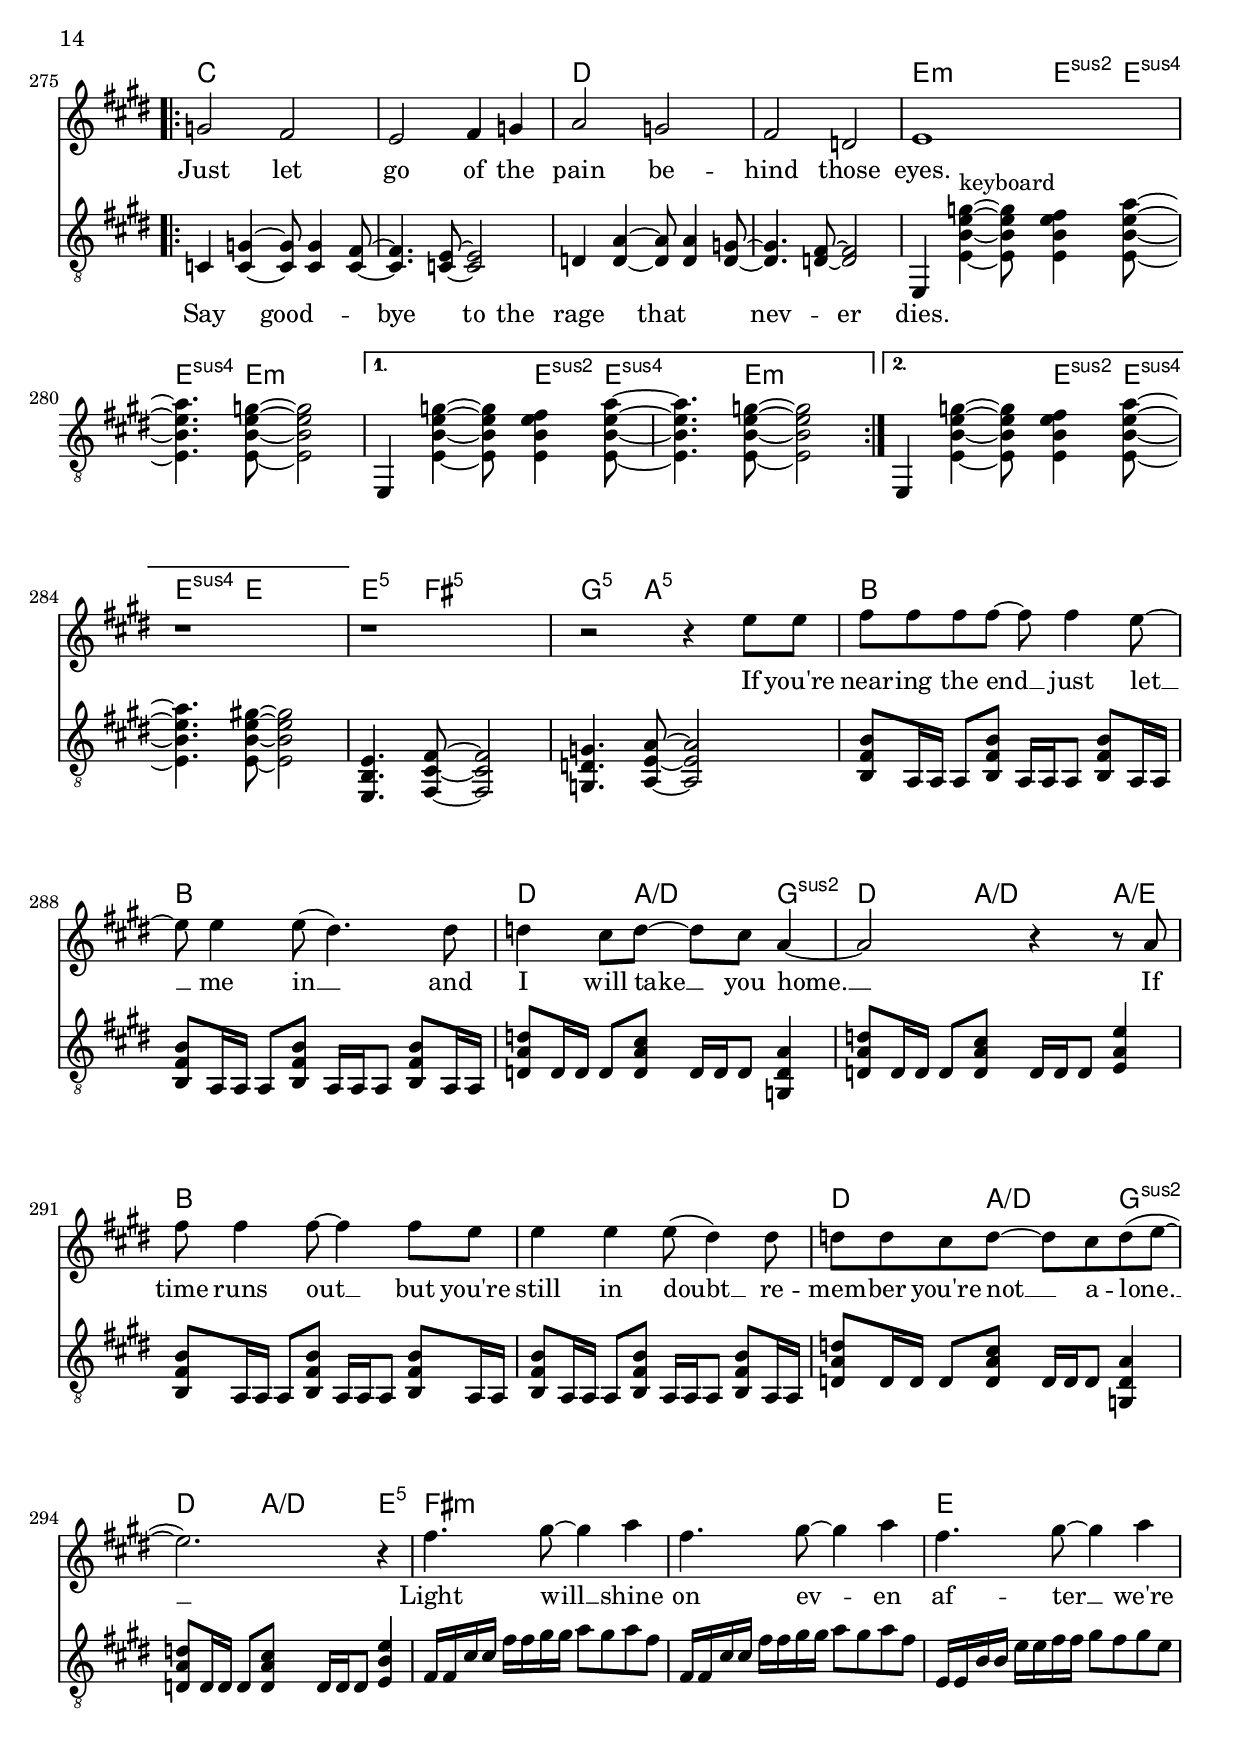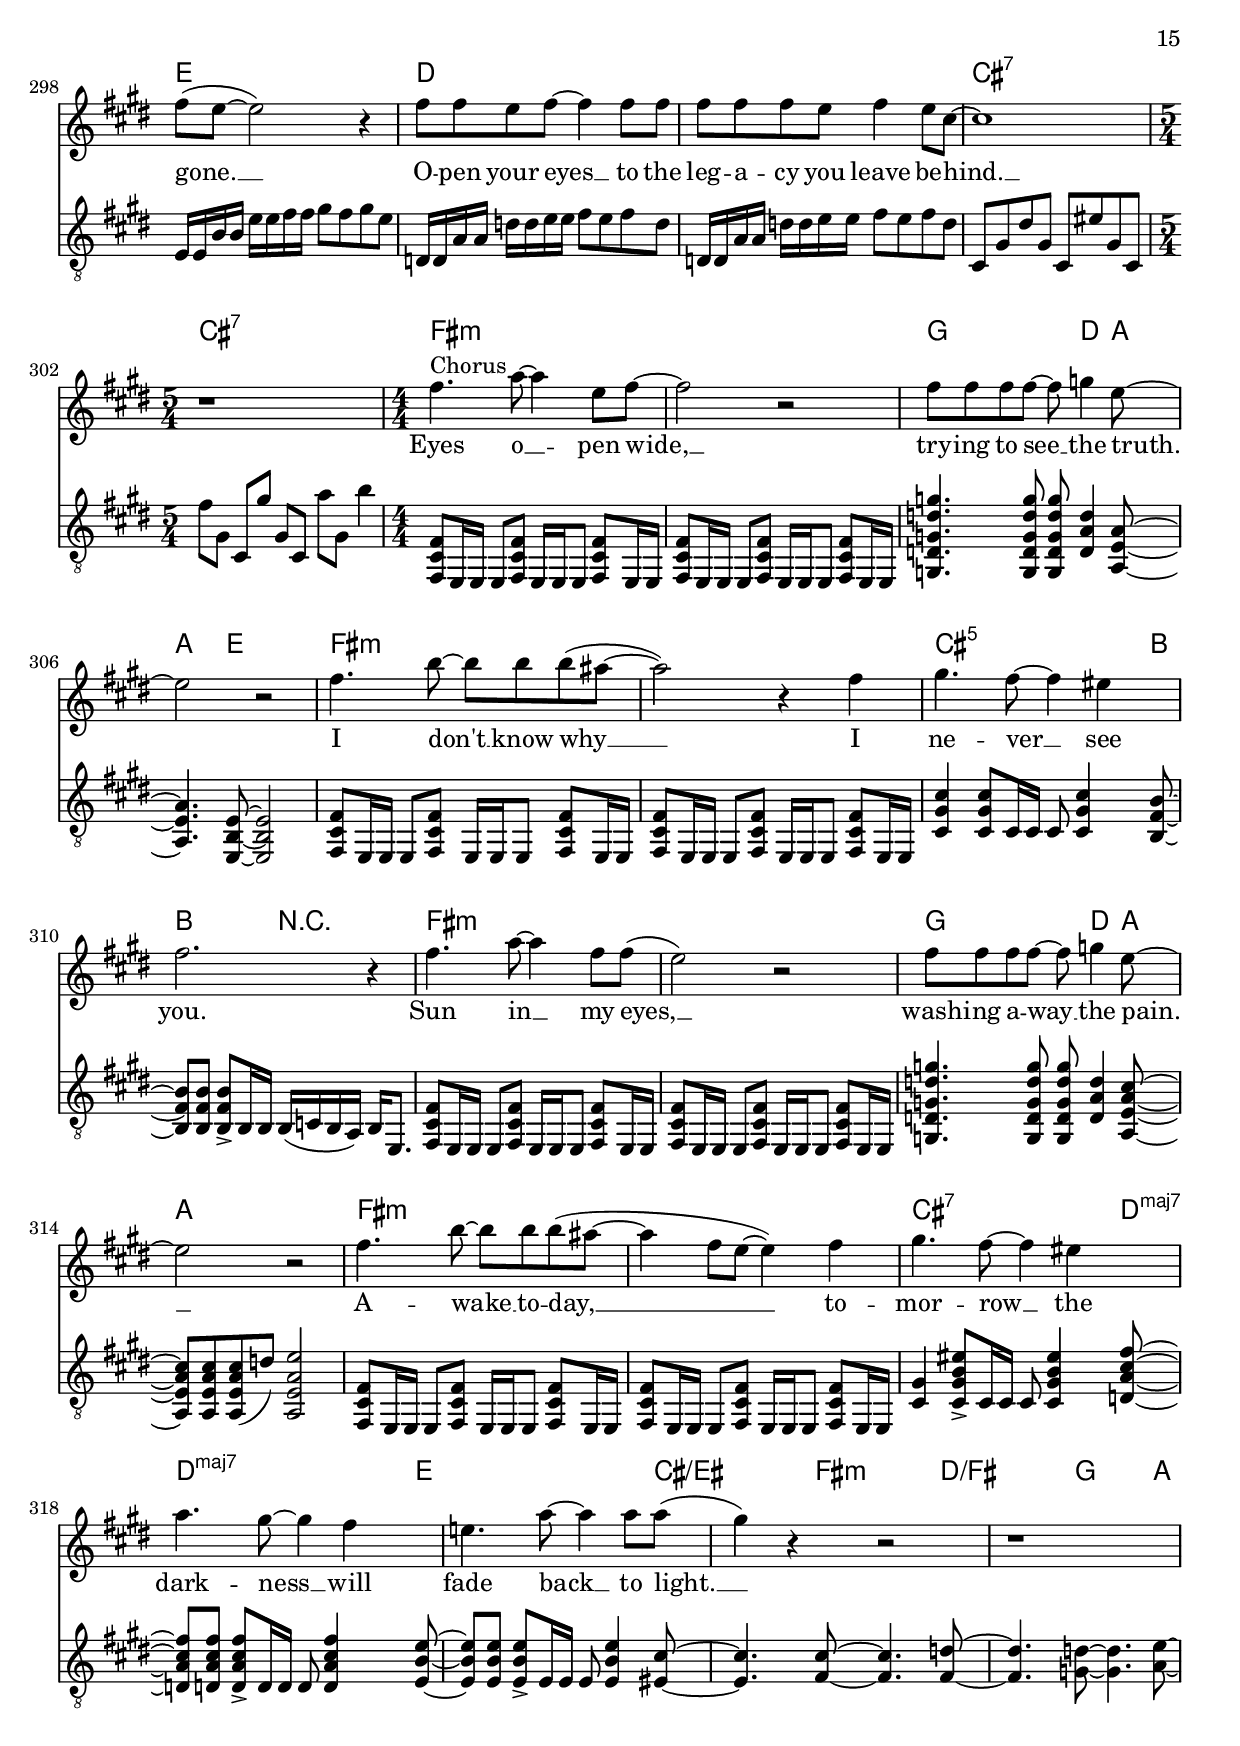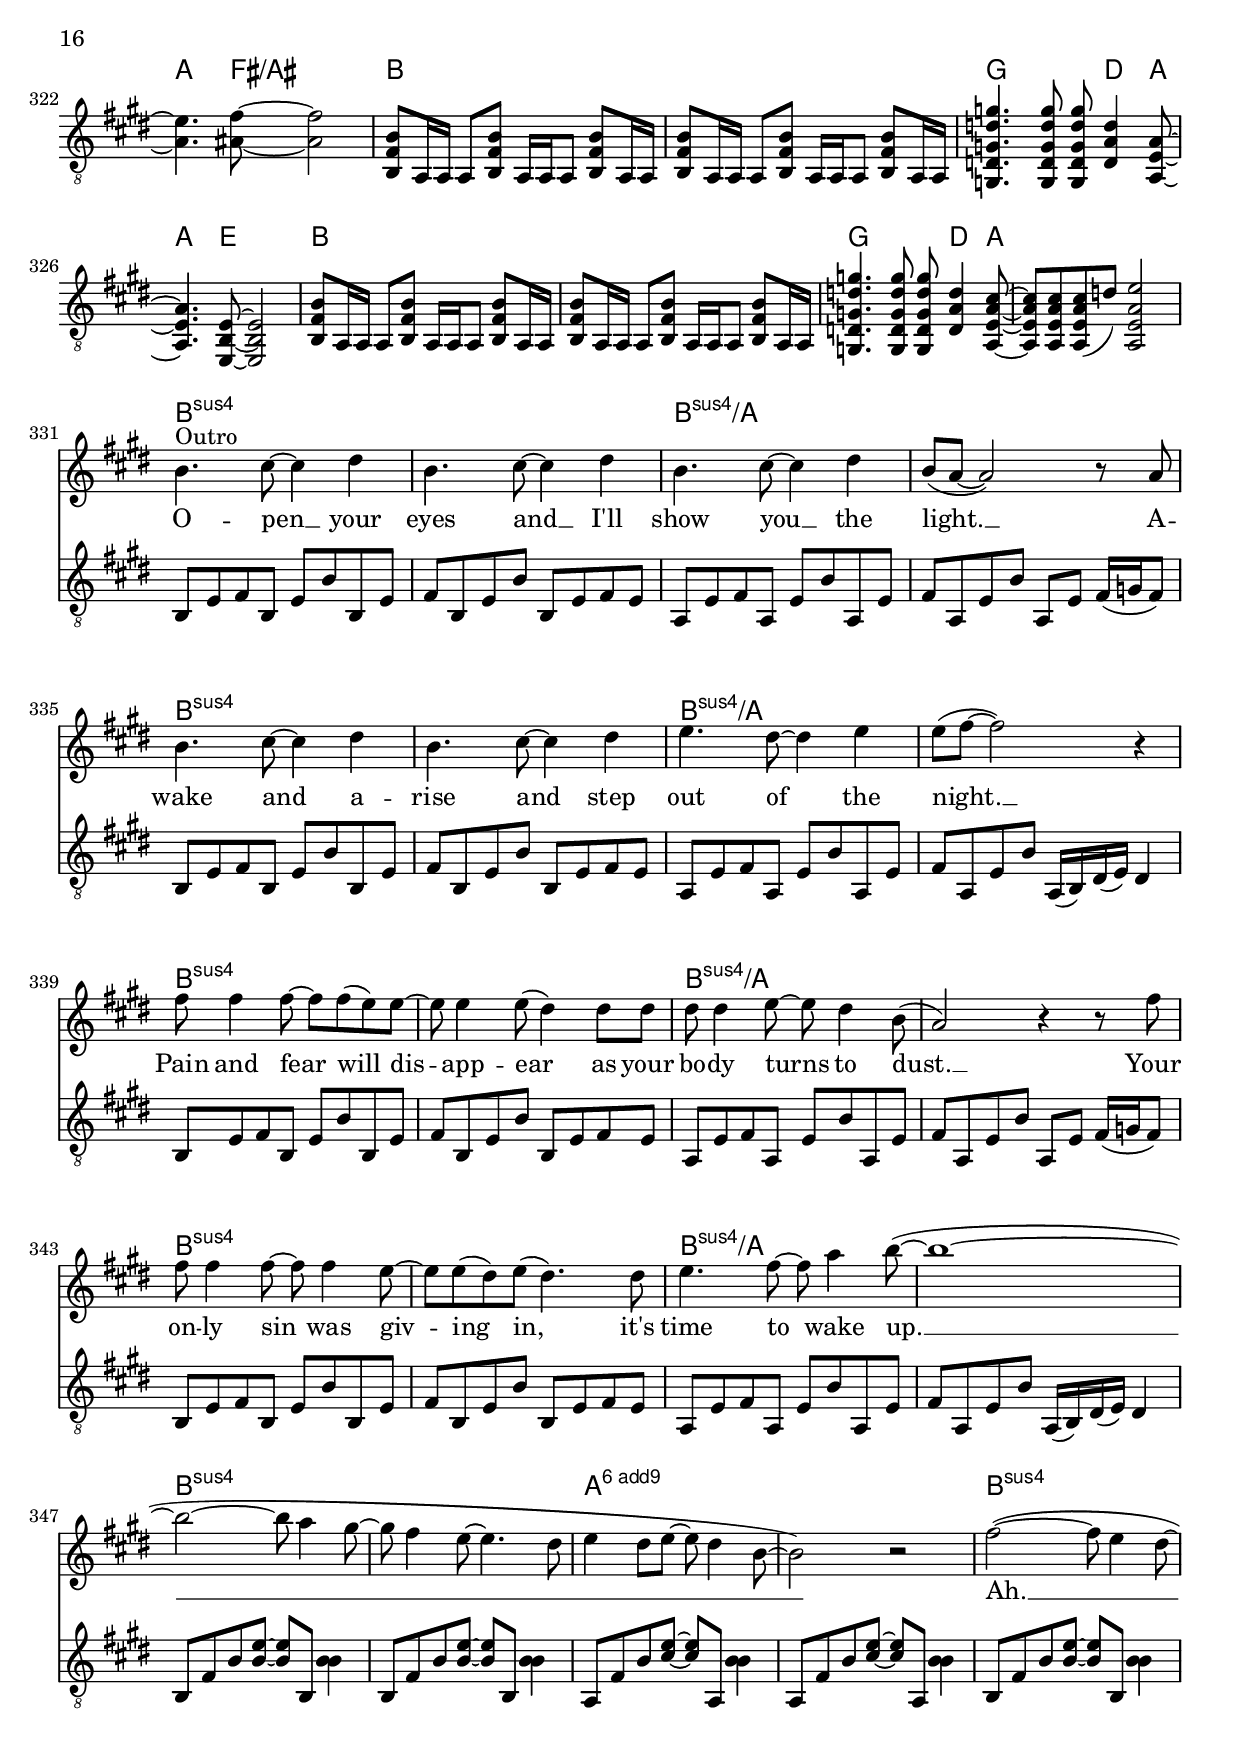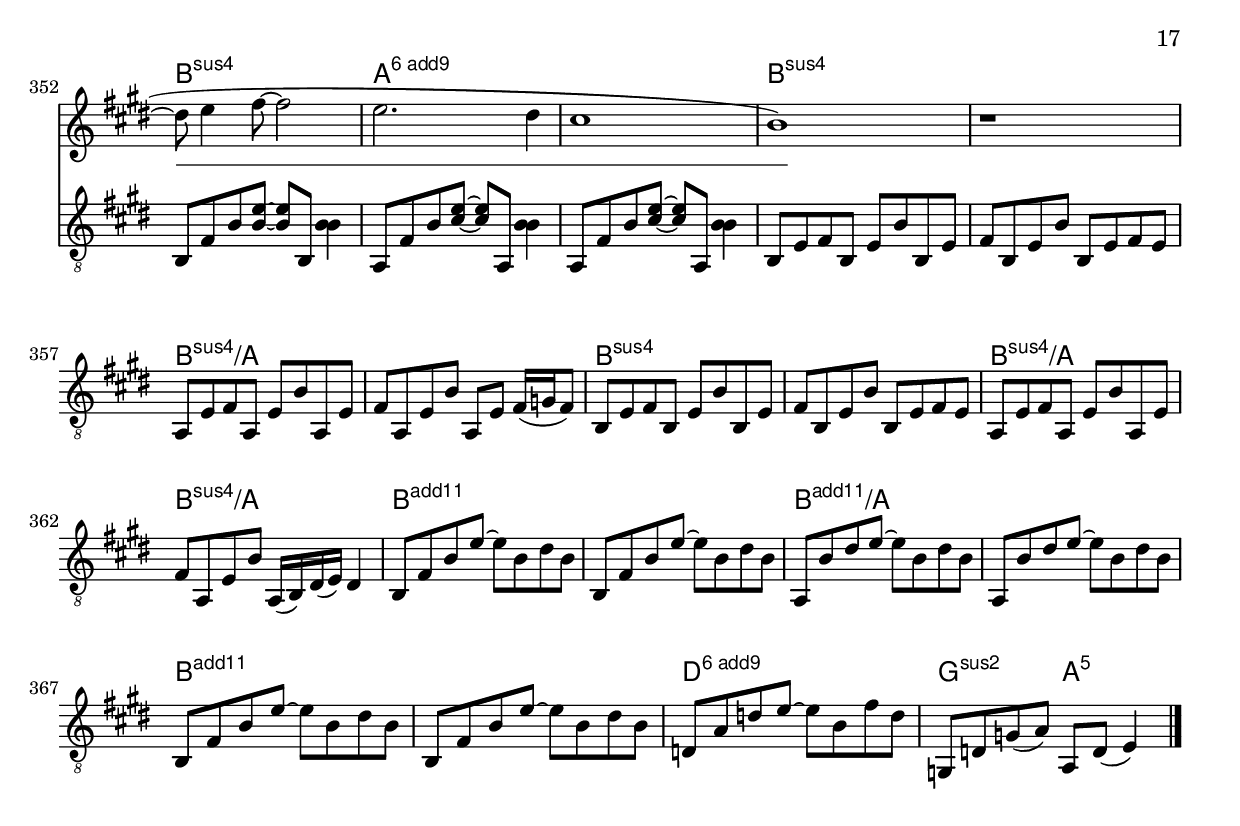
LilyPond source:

\version "2.18.2"
\language "english"

\header {
  title = "Awake"
  composer = "Tommy Montgomery"
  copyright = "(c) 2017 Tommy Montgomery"
}

globalConfig = {
  \key b \mixolydian
  \time 4/4
  \numericTimeSignature
  \tempo 4 = 96
  \omit Voice.StringNumber
  \override TupletBracket #'bracket-visibility = #'if-no-beam
}

pinchHarmonic = #(define-music-function
  (parser location fretted actual duration)
  (ly:pitch? ly:pitch? number?)
  #{ <\parenthesize #fretted \tweak NoteHead.style #'harmonic-black #actual >4 #}
)

mainFifthRiff = \relative c {
  <b fs' b>8 a16 a a8 <b fs' b>8 a16 a a8 <b fs' b>8 a16 a |
}

firstInterlude = \relative c {
  b8 fs' b e ~ e b ds b | b, fs' b e ~ e b ds b |
  \repeat unfold 2 { a, b' ds e ~ e b ds b | }
  \repeat unfold 2 { b, fs' b e ~ e b ds b | }
  d, a' d e ~ e b fs' d |
  g,, d' g( a) a, d( e4) |
}

firstVerseRiff = \relative c {
  \repeat unfold 2 {
    \repeat unfold 2 { b8 fs' b <b e> ~ q b, <b' b>4 | }
    \repeat unfold 2 { a,8 fs' b <cs e> ~ q a, <b' b>4 | }
  }
}

bsusSingleNoteRiff = \relative c {
  b8 e fs b, e b' b, e | fs b, e b' b, e fs e |
  a, e' fs a, e' b' a, e' | fs a, e' b' a, e' fs16( g fs8) |
  b, e fs b, e b' b, e | fs b, e b' b, e fs e |
  a, e' fs a, e' b' a, e' | fs a, e' b' a,16( b) ds( e) ds4 |
}

introRhythmGOne = \relative c {
  <g d' g d' g>4. q8 q <d' a' d>4 <a e' a>8 ~ | q4. <e b' e>8 ~ q2 |
}

introRhythmGTwo = \relative c {
  <g d' g d' g>4. q8 q <d' a' d>4 <a e' a cs>8 ~ | q8 q q( d') <a, e' a e'>2 |
}

chorusRhythm = \relative c, {
  \repeat unfold 2 { \transpose b fs \mainFifthRiff }
  \introRhythmGOne
  \repeat unfold 2 { \transpose b fs \mainFifthRiff }
  <cs' gs' cs>4 q8 cs16 cs cs8 <cs gs' cs>4 <b fs' b>8 ~ |
  q8 q q-> b16 b b( c b a) b e,8. |
  \repeat unfold 2 { \transpose b fs \mainFifthRiff }
  \introRhythmGTwo
  \repeat unfold 2 { \transpose b fs \mainFifthRiff }
  <cs' gs'>4 <cs gs' b es>8-> cs16 cs cs8 <cs gs' b es>4 <d a' cs fs>8 ~ |
  q q q-> d16 d d8 <d a' cs fs>4 <e b' e>8 ~ |

  q8 q q-> e16 e e8 <e b' e>4 <es cs'>8 ~ |
  q4. <fs cs'>8 ~ q4. <fs d'>8 ~ |
  q4. <g d'>8 ~ q4. <a e'>8 ~ |
  q4. <as fs'>8 ~ q2 |
}

aMajSeventhRiff = \relative c {
  \repeat unfold 2 { a,,16 e' gs a b a gs a e' a, gs a b a gs e | }
  \repeat unfold 2 { b fs' a b cs b a b fs' b, a b cs b a fs | }
  \repeat unfold 2 { cs g' b cs d cs b cs g' cs, b cs d cs b g | }
  \repeat unfold 2 { d a' d e fs( e) d e a g fs e fs( e) d a | }
}

fSharpPentDescRiff = \relative c'' {
  \repeat unfold 2 { a16( fs) e cs b a fs e cs b a gs fs4 | }
  \repeat unfold 2 { a''16( fs) e cs c a fs e c b a e fs4 | }
}

guitarTwo = \relative c, {
  \clef bass
  <b b'>1^"synth pad" ~ | q ~ |
  q ~ | q ~ | q ~ | q ~ |
  q ~ | q | <a a'> ~ | q |
  <g g'>2 <a a'> | <b b'>1 ~ | q \bar "||" |

  \tempo 4 = 132
  \clef "G_8"

  \repeat unfold 2 \mainFifthRiff
  \introRhythmGOne
  \repeat unfold 2 \mainFifthRiff
  \introRhythmGTwo

  \repeat unfold 2 \bsusSingleNoteRiff

  <e b' e>1 | <fs d'> | <b fs' b> | <c e a> |

  \repeat unfold 10 r1

  % verse 1
  \repeat unfold 16 r1

  % interlude
  r4 b4 ds8( e-.) r e\glissando( |
  fs1) ~ |
  fs2 e8( ds-.) r b\glissando( |
  a1) |

  r4 b' ds8( e-.) r e\glissando( |
  fs4.) fs8 b( cs-.) r d ~ |
  d4. cs8 ~ cs4 b8\glissando( a) |
  b1 |


  % verse 2
  \repeat unfold 2 { <b,, e>8( fs'4) <b, fs'>8 r2 | }
  <a fs'>8( e'4) <a, e'>8 r2 | <a fs'>8( e'4) <a, e'>8 r8 e'16 a cs8 a |
  \repeat unfold 2 { <b, e>8( fs'4) <b, fs'>8 r4 r8 b16 b | }
  <a fs'>8( e'4) <a, e'>8 r4 r8 a16 a | <a fs'>8( e'4) <a, e'>8 r8 e'16 a cs8 a |

  \bsusSingleNoteRiff

  % interlude 2
  e,8 b' e\glissando( fs) g, d' g\glissando( a) |
  \repeat unfold 2 { a, e' a\glissando( b) }  |
  e,,8 b' e\glissando( fs) g, d' g\glissando( a) |
  a, e' a\glissando( b) b, fs' b\glissando( cs) |

  % pre-chorus (long)
  fs,8^"Pre-chorus" cs' fs gs a gs a fs |
  fs, cs' fs gs a gs a fs |
  \repeat unfold 2 { gs, ds' gs as cs as bs gs | }
  \repeat unfold 2 { fs,8 cs' fs gs a gs a fs | }
  \repeat unfold 2 { e,8 b' e fs gs fs gs e | }
  \repeat unfold 2 { b,8 fs' b cs e cs ds b | }
  \repeat unfold 2 { a,8 e' a b cs b cs a | }
  \repeat unfold 2 { d,8 a' d e fs e fs d | }
  cs,8 gs' ds' gs, cs, es' gs, cs, |
  \time 5/4 fs' gs, cs, gs'' gs, cs, a'' gs, b'4 |

  % chorus
  \time 4/4 \chorusRhythm

  % post-chorus thing
  \repeat unfold 2 \mainFifthRiff
  <fs,, cs'>8 <g d'> <e b'> <fs cs'> ~ q <g d'> <e b'> <fs cs'> ~ |
  q <g d'> e <c' f c' f> ~ q2 |
  \repeat unfold 2 \mainFifthRiff
  cs8 b a e ~ e8 fs g4 |
  fs16 g as b cs d e fs g as b cs d e fs8 | g1 \bar "||" |

  \firstInterlude

  % verse 3
  \repeat unfold 2 {
    b,,8 b16 b b( a) b8 r8 b16( a) b( a8.) |
    e'8 e16 e e( ds) b8 r8 b16( a) b4 |
    a8 a16 a e'\glissando( fs) e8 r8 e e16( fs) a( b) |
    <e, cs'>8. <e a>16 ~ q8 <e b'> ~ q4 b'16( a) a,8 |
  }

  \repeat unfold 2 {
    b16-> b b b b b e-> b b b b b fs'-> b, b b |
    b b b'-> b, b b b b fs'-> b, b b e-> b b b |
    a-> a a a a a e'-> a, a a a a fs'-> a, a a |
    a a b'-> a, a a a a fs'-> a, a a e'-> a, a a |
  }

  \fSharpPentDescRiff

  \repeat unfold 2 { fs'16 fs cs' cs fs fs gs gs a8 gs a fs | }
  \repeat unfold 2 { e,16 e b' b e e fs fs gs8 fs gs e | }
  \repeat unfold 2 { d,16 d a' a d d e e fs8 e fs d | }

  cs,8 gs' ds' gs, cs, es' gs, cs, |
  fs' gs, cs, ds' gs, es' gs, fs' |
  gs, es' gs, cs, fs' gs, cs, gs'' |
  gs, cs, es' gs, fs' gs, gs' gs, |
  fs' gs, cs, gs'' gs, cs, a'' gs, |
  cs, fs' gs, gs' gs, a' gs, <cs, gs' b es b'>8 |
  q r <cs gs' b es b'> q r <d gs es' b'> q r |
  <d gs es' b'> q r <cs gs' b es b'> q r r4 |

  \chorusRhythm

  % instrumental interlude

  \repeat volta 2 {
    \repeat unfold 2 { b8 b16 b b8 <b fs' b> b16 b b b r4 | }
    d8 d16 d d8 <d a' d> d16 d d d r4 |
    d8 d16 d d8 <d a' d> d16 d d d r4 |
    \repeat unfold 2 { b8 b16 b b8 <b fs' b> b16 b b b r4 | }
    a8 a16 a a8 <a e' a> a16 a a a r4 |
  }
  \alternative {
    { a8 a16 a a8 <a e' a> a16 a a a r4 | }
    { <g d' g>4 q8 g16 g <g d' g>8\glissando( <a e' a>) q4 | }
  }

  \repeat volta 2 {
    b'16^"keyboard" ds e ds fs e ds e( ds) b e( ds) e( ds) b( a) |
    b ds e ds fs e ds e( ds) b e( ds) e( ds) b a |
    \ottava #1 g d' a' g d' a' g d' a' d, g, a d, g, a d, |
  }
  \alternative {
    { g, d' a' g d' a' g d' a' d, g, a d, g, a d, \ottava #0 | }
    { \ottava #0 \tuplet 6/4 4 { e,16 b' fs' b fs b, g d' a' d a d, a e' b' e b e, c g' d' g d g, } | }
  }

  \repeat volta 2 {
    a,,16^"guitar (doubled by piano 2nd time)" b ds e fs e ds e b' e, ds e fs e ds b |
    a b ds e fs e ds e b' e, ds e fs e ds b |
    g a cs d e d cs d a' d, cs d e d cs a |
  }
  \alternative {
    { g a cs d e d cs d a' d, cs d e d cs b | }
    { g a b cs d e fs g << { a b cs d e fs g a } \\ { a, g fs e d cs b a } >> | }
  }

  \repeat volta 2 {
    b8 r r b r b16 b b fs' b8 |
    a4 r8 a16 b c b a c b4 |
    r8 b16 b b( c b) a b a g fs e fs g a |
    fs4 r8 e'16 fs g fs e g fs8 e,16 fs
    g fs e g fs4 r8 as16 b cs( b as) g |
    as g fs e fs( g fs e fs e) d cs b cs d e |
    fs g a b a4. \times 2/3 { fs16( e d) } b4 |
    a16 b d e fs a b d e\glissando( fs\glissando e d) b a fs e |
  }

  b8 r b16 c b a b8 r b16 c b a |
  b8 g' b, fs' b, r b16 c b a |
  b8 r b16 c b a b8 e b ds |
  b8 r b16 c b a b8 r b16 c b a |
  b8 b' b, a' b, r b16 c b a |
  b8 r b16 c b a b8 c' b, a' |
  b, fs' b, ds b c b a |
  b r b16 c b a b c ds e fs e ds c |

  b16 c ds e fs e ds e fs g a b c b a c |
  b c ds e fs e ds e fs g a b c b a c |
  b fs^"keyboard" g e fs ds e c ds b c a b fs g e |
  fs ds e c ds b c a <b e>8^"guitars" <a d> <g c> <fs b> |

  % guitar solo lead in
  r1 |

  % guitar solo
  \key e \dorian

  \repeat unfold 2 {
    \repeat unfold 3 { <e b'>4. e16 e g( e) e d'( a) a cs( a) | }
    <e b'>4. e16 e <bf' f'>8. <g d'>16 ~ q8 <a e'> |
  }

  \repeat unfold 3 { fs4. as'16 as as(b as) fs( d) cs g8 | }
  fs4. fs16 fs <bf f'>8. <g d'>16 ~ q8 <fs cs'> |

  \repeat unfold 3 { <e b'>4. e16 e g( e) e d'( a) a cs( a) | }
  <e b'>4. e16 e <g d'>4 <a e'> \bar "||" |

  \key b \mixolydian
  \repeat unfold 2 {
    \repeat unfold 2 { b4. <b fs' b b ds e>8 ~ q2 | }
    \repeat unfold 2 { d4. <d a' d b e fs>8 ~ q2 | }
    \repeat unfold 2 { b4. <b fs' b b ds e>8 ~ q2 | }
    a4. <a e' a b cs e>8 ~ q2 |
    e4. <e b' e gs b e>8 ~ q2 |
  }

  % bridge

  \repeat volta 2 {
    c'4 <c g'>4 ~ q8 q4 <c fs>8 ~ | q4. <c e>8 ~ q2 |
    d4 <d a'>4 ~ q8 q4 <d g>8 ~ | q4. <d fs>8 ~ q2 |
    e,4 <e' b' e g>4^"keyboard" ~ q8 <e b' e fs>4 <e b' e a>8 ~ | q4. <e b' e g>8 ~ q2 |
  }

  \alternative {
    { e,4 <e' b' e g>4 ~ q8 <e b' e fs>4 <e b' e a>8 ~ | q4. <e b' e g>8 ~ q2 | }
    { e,4 <e' b' e g>4 ~ q8 <e b' e fs>4 <e b' e a>8 ~ | q4. <e b' e gs!>8 ~ <e b' e gs>2 | }
  }

  { <e, b' e>4. <fs cs' fs>8 ~ q2 | <g d' g>4. <a e' a>8 ~ q2 | }


  \repeat unfold 2 \mainFifthRiff
  <d a' d>8 d16 d d8 <d a' cs>8 d16 d d8 <g, d' a'>4 |
  <d' a' d>8 d16 d d8 <d a' cs>8 d16 d d8 <e a e'>4 |

  \repeat unfold 2 \mainFifthRiff
  <d a' d>8 d16 d d8 <d a' cs>8 d16 d d8 <g, d' a'>4 |
  <d' a' d>8 d16 d d8 <d a' cs>8 d16 d d8 <e b' e>4 |


  % pre-chorus
  \repeat unfold 2 { fs16 fs cs' cs fs fs gs gs a8 gs a fs | }
  \repeat unfold 2 { e,16 e b' b e e fs fs gs8 fs gs e | }
  \repeat unfold 2 { d,16 d a' a d d e e fs8 e fs d | }
  cs,8 gs' ds' gs, cs, es' gs, cs, |
  \time 5/4 fs' gs, cs, gs'' gs, cs, a'' gs, b'4 |

  \time 4/4
  \chorusRhythm

  % outro
  \repeat unfold 2 \mainFifthRiff
  \introRhythmGOne
  \repeat unfold 2 \mainFifthRiff
  \introRhythmGTwo

  \repeat unfold 2 \bsusSingleNoteRiff

  \firstVerseRiff
  \bsusSingleNoteRiff
  \firstInterlude \bar "|."
}

guitarOne = \relative c'' {
  \clef treble

  % keyboard intro
  r1 | r1 |
  b2^"synth lead" ~ b8 a4 gs8 ~ | gs fs4 e8 ~ e4. ds8 | e4 ds8 e ~ e ds4 b8 ~ | b2. r4 |
  fs'2 ~ fs8 e4 ds8 ~ | ds e4 fs8 ~ fs2 | e2. ds4 | cs1 |
  b1 ~ | b1 ~ | b1 \bar "||" |

  \tempo 4 = 132
  \clef "G_8"

  <<
    { b'1^"guitars" ~ | b1 ~ | b4. a8  ~ a4  g | fs4. g16( fs) e2 ~ | } \\
    { fs1  | a    | g4. fs8 ~ fs4 e | d4.  e16( d ) cs2  | }
  >>
  <<
    { e2.           ~ e8( fs16 e) | ds4.( e16 ds) b2 | cs4. b8 ~ b4 a\glissando  | b1 | } \\
    { a2.\glissando   cs4         | b1               | e,4. g8 ~ g4 fs\glissando | a1 | }
  >>

  b'4. \times 2/3 { cs16( b a) } b4 \times 2/3 { cs16( b a) } b8 ~ |
  b4. \times 2/3 { cs16( b a) } b4. a8 |
  e'4 ds8 e ~ e ds4 b8 ~ |
  b4. \times 2/3 { cs16( b a) } b2 |

  b4. \times 2/3 { cs16( b a) } b4 \times 2/3 { cs16( b a) } b8 ~ |
  b4. \times 2/3 { cs16( b a) } b4. a8 |
  e'4 ds8 e ~ e ds4 fs8 ~ |
  fs1 |

  \ottava #1
  <<
    { ds4. \times 2/3 { e16( ds cs) } ds4 \times 2/3 { e16( ds cs) } ds8 ~ | } \\
    { b4. \times 2/3 { cs16( b a) } b4 \times 2/3 { cs16( b a) } b8 ~ | }
  >>
  <<
    { ds4. \times 2/3 { e16( ds cs) } ds4. cs8 } \\
    { b4. \times 2/3 { cs16( b a) } b4. a8 | }
  >>
  <<
    { g'4 fs8 g ~ g fs4 ds8 ~ | ds4. \times 2/3 { e16( ds cs) } ds2 | } \\
    { e4 ds8 e ~ e ds4 b8 ~ | b4. \times 2/3 { cs16( b a) } b2 | }
  >>
  <<
    { ds4. \times 2/3 { e16( ds cs) } ds4 \times 2/3 { e16( ds cs) } ds8 ~ | } \\
    { b4. \times 2/3 { cs16( b a) } b4 \times 2/3 { cs16( b a) } b8 ~ | }
  >>
  <<
    { ds4. \times 2/3 { e16( ds cs) } ds4. cs8 } \\
    { b4. \times 2/3 { cs16( b a) } b4. a8 | }
  >>
  <<
    { g'4 fs8 g ~ g fs4 a8 ~ | a1 | } \\
    { e4 ds8 e ~ e ds4 fs8 ~ | fs1 | }
  >>

  <<
    { b4.  a8  ~ a4  g4 | c4. b8 ~ b4 a4  | g4. a16(  g) fs2 | d4. e16( d) c2 | } \\
    { g'4. fs8 ~ fs4 e4 | a4. g8 ~ g4 fs4 | e4. fs16( e) ds2 | b4. c16( b) a2 | }
  >>

  \ottava #0

  <<
    { fs'16 e ds c b g fs e ds e fs g b c ds e | g1  } \\
    { fs,16 e ds c b g fs e ds e fs g b c ds e | b'1 }
  >>

  \firstInterlude \bar "||"
  \repeat unfold 2 \firstVerseRiff
  \firstInterlude
  \repeat unfold 2 \firstVerseRiff

  % interlude (esus -> gsus -> asus)
  \repeat unfold 4 r1

  % interlude (f#m, long)
  \repeat unfold 8 r1
  \repeat unfold 2 { b,,8 ds fs e gs e fs ds }
  \repeat unfold 2 { a cs e gs a gs a e }
  \repeat unfold 2 { fs d' fs g a g d a }
  cs, cs <cs gs'> cs cs <cs gs'> cs cs |
  <cs gs'> cs cs  <cs gs'> cs cs cs16 cs cs cs <cs gs'>4 |

  \time 4/4

  % chorus
  \repeat unfold 20 r1

  % post chorus riffage, f#7 run -> c
  \repeat unfold 9 r1

  % bsus4 interlude with chorused guitar
  r4^"Interlude" b4 ds8( e-.) r e\glissando( |
  fs1) ~ |
  fs2 e8( ds-.) r b\glissando( |
  a1) |

  r4 b' ds8( e-.) r e\glissando( |
  fs2) b,16 cs e fs a cs b a |
  b4. \ottava #1 \times 2/3 { b16 d fs } b( fs) e( cs) b( a) d( cs) |
  b( a) b4. \ottava #0 r2 |

  % verse 2
  \repeat unfold 16 r1

  % post verse descending f#m run
  \repeat unfold 4 r1

  % pre-chorus
  \repeat unfold 6 r1

  <cs,, cs'>4 <ds ds'>4 ~ q8 <es es'>4. |
  <fs fs'>4. <ds ds'>8 ~ q <es es'>4 <fs fs'>8 ~ |
  q <es es'>4. <fs fs'>4. <gs gs'>8 ~ |
  q4 <es es'> <fs fs'> <gs gs'> |

  <fs fs'>4. <gs gs'>8 ~ <gs gs'>4 <a a'> ~ |
  q8 <fs fs'>4 <gs gs'>8 ~ q <a a'>4 <cs, gs' cs>8 |
  q r <cs gs' cs> q r <d gs d'> q r |
  <d g d'> q r <cs gs' cs> q r r4 |

  % chorus
  \repeat unfold 20 r1

  % musical interlude/solo

  \repeat volta 2 {
    <<
      { \repeat unfold 2 { r2 r4 b''16( cs b) fs | } } \\
      { \repeat unfold 2 { r2 r4 ds16( e ds) b | } }
    >>
    <<
      { r2 r4 d'16( e d) a | r2 r4 d16( cs) b a | } \\
      { r2 r4 fs16( g fs) d | r2 r4 fs16( e) d cs | }
    >>
    <<
      { \repeat unfold 2 { r2 r4 b'16( cs b) fs | } } \\
      { \repeat unfold 2 { r2 r4 ds16( e ds) b | } }
    >>
    <<
      { r2 r4 a'16( b cs b) | } \\
      { r2 r4 cs,16( d e d) | }
    >>
  }
  \alternative {
    { r2 r4 \times 4/6 { a16( gs fs) e16( d cs) } | }
    { r4 \tuplet 6/4 4 { g16( a b) cs( d e) fs( g a) b( cs b) a( g fs) e( d cs) } | }
  }

  \repeat volta 2 {
    \repeat unfold 2 { <b, fs' b>4 q8. q16 ~ q8 q8 q4 | }
    g16 g g g <g d' a'>4 q g16 g g g |
  }
  \alternative {
    { <g d' a'>4 q g16 g g g <a e' b'>4 | }
    { e16 e e e g g g g a a a a c4 | }
  }

  \repeat volta 2 { r1 | r1 | r1 |  } \alternative { { r1 } { r1 } }

  \repeat volta 2 { \repeat unfold 8 r1 }
  \repeat unfold 8 r1
  \repeat unfold 4 r1

  % solo
  \tuplet 3/2 4 { e8(^"guitar solo" g) b  e( g) bf e bf b e b fs' } \bar "||" |

  \key e \dorian

  g4.( fs8 \tuplet 3/2 { g4 fs \tuplet 3/2 { e8 fs e) } } |
  a,2 fs,16 a b cs e g fs e |
  fs2 b,16 cs e fs a cs b a |
  b2 e,16 fs a b d fs e d |

  \ottava #1 e4. e8 e16( d) b bf b d f( d) |
  b bf b d fs!( d) b bf b d fs g a( bf a g) |
  a( g) e d b bf b d b bf g( e) \ottava #0 g( e) b! a |
  g16 a fs g \tuplet 6/4 4 { e16 fs g a b c b c d e fs g fs g a b c b } |

  as4. \times 2/3 { fs16 as cs! } \times 2/3 { e( cs) as } fs32 as cs fs as16( fs) cs as |
  \tuplet 6/4 4 { as,16( d) fs as d fs as( fs) d as fs d } as4. as16( b) |
  fs'4. b,16( as) fs8 g e4 |
  fs16 g as b cs d e fs g as b cs e fs g fs |

  e4. bf16( b) e,4. bf16( b) |
  e,4. <fs' fs>8 ~ q fs8 a16( fs) e d |
  b a b d e( d) b a fs e fs a b4 |
  \tuplet 6/4 4 { b16 b b fs' fs fs e e e b' b b  \ottava #1 a a a e' e e d d d a' a a } \bar "||" |

  \key b \mixolydian
  <<
    { b4 \ottava #0 s8 } \\
    { <b, ds>4. }
  >>

  <<
    { e,8 ~ e4  fs4 ~ | fs ds e fs | g4. fs8 ~ fs4 e4 ~ | e fs8( g fs4) e8( fs16 e) | } \\
    { cs8 ~ cs4 b4  ~ | b  b cs b  | a4. d8  ~ d4  a4 ~ | a a      d    a | }
  >>

  <<
    { ds!4. e8  ~ e4  fs ~ | fs ds e  ds8( e16 ds) | cs4. b8  ~ b  a  b4 ~ | b2 \tuplet 3/2 4 { b8  e( fs) b cs e } | } \\
    { b,4.  cs8 ~ cs4 b  ~ | b  b  cs b            | a4.  gs8 ~ gs fs e4 ~ | e2 \tuplet 3/2 4 { fs8 b( cs) e fs a }  | }
  >>

  \ottava #1
  <<
    { ds4. e8  ~ e4  fs ~ | fs ds e  fs | g4. fs8 ~ fs4 e4 ~ | e fs8( g fs4) a16  g  fs e  | } \\
    { b4.  cs8 ~ cs4 b  ~ | b  b  cs b  | a4. d8  ~ d4  a4 ~ | a a      d    d16( e) d  cs | }
  >>

  <<
    { ds!4. e8  ~ e4  fs ~ | fs2 \ottava #0 b,,16  cs ds e  fs gs a  b | a4.  gs8 ~ gs4 fs8            e\glissando( | fs4.) e8 ~ e2 | } \\
    { b'4.   cs8 ~ cs4 b  ~ | b2  ds,,16 e  fs gs a  b  cs d | cs4. b8  ~ b4  a8\glissando(  b)           | b4.   b8 ~ b2 | }
  >>

  % bridge
  \repeat volta 2 { \repeat unfold 6 r1 } \alternative { { r1 | r1 } { r1 | r1 } }
  r1 | r1 |
  \repeat unfold 8 r1

  % pre-chorus
  \repeat unfold 7 r1
  \time 5/4 r1 r4 |
  \time 4/4

  % chorus
  \repeat unfold 20 r1

  % post-chorus thing
  \repeat unfold 8 r1

  % outro
  \repeat unfold 16 r1
  \repeat unfold 8 r1
  \repeat unfold 8 r1
  \repeat unfold 8 r1
}

chorusVocalMelody = \relative c'' {
  fs4.^"Chorus" a8 ~ a4 e8 fs ~ | fs2 r2 |
  fs8 fs fs fs ~ fs g4 e8 ~ | e2 r2 |

  fs4. b8 ~ b8 b8 b( as ~ | as2) r4 fs4 |
  gs4. fs8 ~ fs4 es | fs2. r4 |

  fs4. a8 ~ a4 fs8 fs( | e2) r2 |
  fs8 fs fs fs ~ fs g4 e8 ~ | e2 r2 |

  fs4. b8 ~ b8 b8 b( as ~ | as4 fs8 e ~ e4) fs4 |
  gs4. fs8 ~ fs4  es | a4. gs8 ~ gs4 fs |

  e!4. a8 ~ a4 a8 a( | gs4) r4 r2 |
  \repeat unfold 2 r1 |
}

vocalMelody = \relative c' {
  \globalConfig
  \dynamicUp

  % keyboard intro
  \repeat unfold 13 r1

  \bar "||"

  \tempo 4 = 132

  \repeat unfold 38 r1

  % verse 1
  r4^"Verse 1" ds8 e( ~ e4 ds ~ | ds2) r2 |
  r4 ds8 e( ~ e4. fs8 ~ | fs2) r2 |
  r4 ds ds ds8 e ~ | e4. fs8 ~ fs e ds cs ~ |
  cs1 | r1 |

  r4 ds8 e( ~ e4 ds ~ | ds2) r2 |
  r4 ds8 e( ~ e4. fs8 ~ | fs2) r2 |
  r4 ds ds4. e8( ~ | e4. fs8 ~ fs) e ds cs( ~ |
  cs4. ds16 cs b2) | r1 |

  % interlude 1
  r1^"Interlude" | \repeat unfold 7 r1 |

  % verse 2
  r4^"Verse 2" ds'8 e( ~ e4 ds ~ | ds2) r2 |
  r4 ds8 e( ~ e4. fs8 ~ | fs2) r2 |
  r4 ds ds8 ds4 e8( ~ | e4. fs8 ~ fs) e ds cs ~ |
  cs1 | r1 |

  r4 ds8 e( ~ e4 ds4 ~ | ds2) r2 |
  r4 ds8 e( ~ e4. fs8 ~ | fs2) r2 |
  r4 ds ds ds8 e( ~ |
  e4. fs8 ~ fs) e ds cs( ~ |
  cs2 ds | e fs |

  e4) r4 r2 |

  % interlude 2
  \repeat unfold 3 r1

  % pre-chorus
  % \repeat unfold 8 r1

  % interlude 3
  \repeat unfold 15 r1 |
  \time 5/4 r1 r4 |

  \time 4/4 \chorusVocalMelody

  % interlude (bm)
  \repeat unfold 9 r1 |

  % interlude (bsus4)
  \repeat unfold 8 r1 |

  % verse 3
  r4^"Verse 3" ds4 ds ds8 e ~ | e4. fs8 ~ fs e ds cs ~ | cs4.  cs8 ~ cs8 cs( b) cs( | b2) r2 |
  r4 ds4 ds ds8 e ~ | e4. fs8 ~ fs e ds cs ~ | cs4.  cs8 ~ cs8 cs( b) cs( | b2) r2 |

  % death and decay...
  fs'8 fs fs fs ~ fs fs( e) fs ~ | fs fs( e) fs( e4) e8 e |
  e4. e8 ~ e fs4 e8 ~ | e2 r2 |
  fs8 fs4 fs8 ~ fs4 fs8 fs | fs fs fs fs ~ fs4. e8 |
  e4 e8 fs ~ fs e4 g8 ~ | g2. r4 |

  % f#m pentatonic interlude
  \repeat unfold 4 r1

  fs,4.^"pre-chorus" gs8 ~ gs4 a
  \repeat unfold 2 { fs4. gs8 ~ gs4 a } | fs8( e ~ e2) r4 |
  fs e8 fs ~ fs4 fs8 e | fs fs e fs ~ fs e4 cs8 ~ | cs2 r2 |
  \repeat unfold 7 r1 |

  \chorusVocalMelody

  % musical interlude
  \repeat volta 2 { \repeat unfold 7 r1 } \alternative { { r1 } { r1 } }
  \repeat volta 2 { \repeat unfold 3 r1 } \alternative { { r1 } { r1 } }
  \repeat volta 2 { \repeat unfold 3 r1 } \alternative { { r1 } { r1 } }
  \repeat volta 2 { \repeat unfold 8 r1 }
  \repeat unfold 8 r1
  \repeat unfold 4 r1

  % lead-in to guitar solo
  r1 |

  % guitar solo
  \repeat unfold 32 r1 |

  % bridge
  \repeat volta 2 {
    g'2 fs | e fs4 g | a2 g | fs d | e1 | r1 |
  }
  \alternative {
    { r1 | r1 | }
    { r1 | r1 | }
  }

  r1 | r2 r4 e'8 e |

  fs8 fs fs fs ~ fs fs4 e8 ~ |
  e e4 e8( ds4.) ds8 |
  d!4 cs8 d ~ d cs8 a4 ~ |
  a2 r4 r8 a8 |

  fs'8 fs4 fs8 ~ fs4 fs8 e |
  e4 e4 e8( ds4) ds8 |
  d!8 d cs d ~ d cs d( e ~ |
  e2.) r4 |

  fs4. gs8 ~ gs4 a | fs4. gs8 ~ gs4 a | fs4. gs8 ~ gs4 a | fs8( e ~ e2) r4 |
  fs8 fs e fs ~ fs4 fs8 fs | fs fs fs e fs4 e8 cs ~ | cs1 |

  \time 5/4 r1 s4 |

  % chorus
  \time 4/4 \chorusVocalMelody

  % outro

  \repeat unfold 8 r1 |

  b4.^"Outro" cs8 ~ cs4 ds
  \repeat unfold 2 { b4. cs8 ~ cs4 ds | }
  b8( a ~ a2) r8 a |
  \repeat unfold 2 { b4. cs8 ~ cs4 ds | }
  e4. ds8 ~ ds4 e | e8( fs ~ fs2) r4 |

  fs8 fs4 fs8 ~ fs fs( e) e ~ | e e4 e8( ds4) ds8 ds |
  ds ds4 e8 ~ e ds4 b8( | a2) r4 r8 fs' |
  fs fs4 fs8 ~ fs fs4 e8 ~ | e e( ds) e( ds4.) ds8 |
  e4. fs8 ~ fs a4 b8( ~ | b1 ~ |

  b2 ~ b8 a4 gs8 ~ | gs fs4 e8 ~ e4. ds8 |
  e4 ds8 e ~ e ds4 b8 ~ | b2) r2 |

  fs'2( ~ fs8 e4 ds8 ~ | ds e4 fs8 ~ fs2 |
  e2. ds4 | cs1 |
  b1) |
  \repeat unfold 3 r1 |
}

chorusVocals = \lyricmode {
  Eyes o __ -- pen wide, __
  try -- ing to see __ the truth.
  I don't __ know why __
  I ne -- ver __ see you.

  Sun in __ my eyes, __
  wash -- ing a -- way __ the pain. __
  A -- wake __ to -- day, __
  to -- mor -- row __ the dark -- ness __ will fade back __ to light. __
}

vocals = \lyricmode {
  % verse 1
  A -- wake, __
  a -- rise, __
  and let the sun __ o -- pen your eyes. __

  A -- lign __
  your mind. __
  You were ne __ -- ver that blind. __

  % verse 2
  To live, __
  to die, __
  just clip your wings __ and you'll fly. __

  Give up, __
  give in, __
  don't let the mad -- __ ness be -- gin. __

  % chorus
  \chorusVocals

  % verse 3
  I've felt the won -- __ der as the pride __ left __ my __ eyes. __
  I've seen the rose -- __ es __ as they reach __ for __ the __ skies. __
  Death and de -- cay, __ our mor __ -- tal __ shame __ 'til our soul leaves __ the earth. __
  Fu -- tile __ plan __ from an ig -- no -- rant man, __  we all de -- serve __ to burn. __

  % pre-chorus
  Rose -- es __ are red with __ the blood of __ the dead.
  See the light __ for the dark -- ness it will __ be -- come. __

  % chorus
  \chorusVocals

  % bridge
  <<
     { Just let go of the pain be -- hind those eyes. }
     \new Lyrics {
       \set associatedVoice = "vocalMelody"
       Say good -- bye to the rage that nev -- er dies.
     }
  >>

  If you're near -- ing the end __
  just let __ me in __ and
  I will take __ you home. __

  If time runs out __
  but you're still in doubt __
  re -- mem -- ber you're not __ a -- lone. __

  % pre-chorus
  Light will __ shine on ev -- en af -- ter __ we're gone. __
  O -- pen your eyes __ to the leg -- a -- cy you leave be -- hind. __

  % chorus
  \chorusVocals

  % outro
  % A -- wake, __ a -- rise. __
  % To live, __ to die. __
  % A -- wake, __ a -- rise. __
  % To fall, __ to fly. __

  O -- pen __ your eyes and __ I'll show you __ the light. __
  A -- wake and a -- rise and step out of the night. __
  Pain and fear will dis -- app -- ear as your bo -- dy turns to dust. __
  Your on -- ly sin was giv -- ing in, it's time to wake up. __

  Ah. __
}

vox = \new Staff \with {
  instrumentName = "Vocals"
  midiInstrument = #"voice oohs"
} { \new Voice = "vocalMelody" \clef treble \vocalMelody }
\addlyrics { \vocals }

bToGToAInterludeChords = \chordmode {
  b:1.3.5.11 ~ | q1 |
  b:1.3.5.11/a  ~ | q1 |
  b:1.3.5.11 ~ | q1 |
  d:1.3.5.6.9    | g2:sus2 a:1.5 |
}

chorusChords = \chordmode {
  fs1:m | q | g2 ~ g8 d4 a8 ~ | a4. e8 ~ e2 |
  fs1:m | q | cs2.:1.5 ~ q8 b8 ~ | b2 r2 |
  fs1:m | q | g2 ~ g8 d4 a8 ~ | a1 |
  fs1:m | q | cs2.:7  ~ q8 d8:maj7 ~ | q2. q8 e ~ |
  e2. ~ q8 cs:/es ~ | q4. fs8:m ~ q4. d8:/fs ~ | q4. g8 ~ q4. a8 ~ | q4. fs8:/as ~ q2 |
}

chordValues = {
  \chordmode {
    \set additionalPitchPrefix = #"add"
    \set majorSevenSymbol = \markup { "maj7" }

    % keyboard intro

    b1 ~ | b ~ |
    b ~ | b ~ | b ~ | b ~ |
    b ~ | b | a ~ | a |
    g2 a | b1 ~ | b1 |

    % intro
    b1 ~ | b1 | g2 ~ g8 d4 a8 ~ | a4. e8 ~ e2 |
    b1 ~ | b1 | g2 ~ g8 d4 a8 ~ | a1 |
    \repeat unfold 4 { b1 ~ | b1 | b1:/a ~ | q | }
    e:m | d:/fs | b | a:m/c | b | c:maj7 |

    % interlude
    b:1.3.5.11 ~ | q1 |
    b:1.3.5.11/a  ~ | q1 |
    b:1.3.5.11 ~ | q1 |
    d:1.3.5.6.9    | g2:sus2 a:1.5 |

    % verse 1
    \repeat unfold 4  { b1:sus4 ~ | q | a:1.3.5.6.9 ~ | q | }

    % interlude
    \bToGToAInterludeChords

    % verse 2
    \repeat unfold 4  { b1:sus4 ~ | q | a:1.3.5.6.9 ~ | q | }

    % interlude 2
    e2:sus2 g:sus2 | a1:sus2 | e2:sus2 g:sus2 | a:sus2 b:sus2 |

    % f#m interlude
    fs1:m ~ | q | gs ~ | q |
    fs:m ~ | q | e ~ | e |
    b ~ | b | a ~ | a |
    d ~ | d | cs:7 ~ | \time 5/4 cs:7 ~ q4 |

    % chorus
    \time 4/4
    \chorusChords

    % after-chorus thing
    b1 ~ | b1 |
    \powerChords fs8:1.5 g:1.5 e:1.5 fs:1.5 ~ q g:1.5 e:1.5 fs:1.5 ~ | q g:1.5 e:1.5 f8:1.5 ~ q2 |
    b1 ~ | b1 |
    a4. e8 ~ q4 e4:m | fs1:7 | c |

    % interlude
    \bToGToAInterludeChords

    % verse 3 & 4
    \repeat unfold 2 { b1:sus4 ~ | q | a:1.3.5.6.9 | a4. a8:sus2 ~ q2 }
    \repeat unfold 2 { b1:sus4 ~ | q | b:sus4/a | q | }

    % f#m pentatonic interlude
    \repeat unfold 4 fs1:m |

    % pre-chorus
    fs1:m | fs:m | e | e | d d |
    \repeat unfold 6 cs:7 |
    cs2:7 ~ q8 d:dim7 ~ q4 |
    q4. cs8:7 ~ q2 |

    % chorus
    \chorusChords

    % musical interlude
    \repeat volta 2 {
      b1 ~ | b | d ~ | d |
      b ~ | b | a |
    }
    \alternative {
      { a }
      { g2 ~ g8 a4. }
    }

    \repeat volta 2 { b1 ~ | b1 | g:sus2 | }
    \alternative {
      { g2.:sus2 a4:sus2 }
      { e4:sus2 g:sus2 a:sus2 c:sus2 }
    }

    \repeat volta 2 { b1 ~ | b | a:/g | }
    \alternative { { a/g } { g:1.3.5.11+ } }

    \repeat volta 2 {
      b1:1.5.7 ~| b:1.5.7 ~ | b2:1.5.7 e:m | fs1:1.3.5.7.9- ~ |
      fs:1.3.5.7.9- ~ | fs2.:1.3.5.7.9- b4:m ~ | b1:m ~ | b:m |
    }

    \repeat unfold 11 { b1:1.3.5.7.9- }
    b2:1.3.5.7.9- \powerChords e8:1.5 d:1.5 c:1.5 b:1.5 |

    % guitar solo lead-in
    e1:m |

    % guitar solo
    \repeat unfold 2 {
      e1:m6 ~ | e:m6 ~ | e:m6 ~ | e2:m6 \powerChords bf8.:1.5 g:1.5 a8:1.5 |
    }

    fs1 ~ | fs ~ | fs ~ | fs2 \powerChords bf8.:1.5 g:1.5 fs8:1.5 |
    e1:m6 ~ | e:m6 ~ | e:m6 ~ | e2:m6 g4 a |

    \repeat unfold 2 {
      b1:1.3.5.11 ~ | b:1.3.5.11 | d:1.3.5.6.9 ~ | d:1.3.5.6.9 |
      b1:1.3.5.11 ~ | b:1.3.5.11 | a:1.3.5.9 | e |
    }

    % bridge
    \repeat volta 2 { c1 ~ | c | d ~ | d | e2:m ~ e8:m e4:sus2 e8:sus4 ~ | e4.:sus4 e8:m ~ e2:m | }
    \alternative {
      { e2:m ~ e8:m e4:sus2 e8:sus4 ~ | e4.:sus4 e8:m ~ e2:m | }
      { e2:m ~ e8:m e4:sus2 e8:sus4 ~ | e4.:sus4 e8 ~ e2 | }
    }

    \powerChords e4.:1.5 fs8:1.5 ~ fs2:1.5 | g4.:1.5 a8:1.5 ~ a2:1.5 |

    b1 ~ | q | d4. a8:/d ~ q4 g:sus2 | d4. a8:/d ~ q4 a:/e |
    b1 ~ | q | d4. a8:/d ~ q4 g:sus2 | d4. a8:/d ~ q4 \powerChords e:1.5 |

    % pre-chorus
    fs1:m ~ | fs:m | e ~ | e | d ~ | d | cs:7 ~ | \time 5/4 cs1:7 ~ cs4:7 |

    \time 4/4
    \chorusChords

    b1 ~ | b1 | g2 ~ g8 d4 a8 ~ | a4. e8 ~ e2 |
    b1 ~ | b1 | g2 ~ g8 d4 a8 ~ | a1 |

    % outro
    \repeat unfold 4 { b1:sus4 ~ | b:sus4 | b:sus4/a ~ | b:sus4/a | }
    \repeat unfold 2 { b1:sus4 ~ | q | a:1.3.5.6.9 ~ | q | }
    \repeat unfold 2 { b1:sus4 ~ | b:sus4 | b:sus4/a ~ | b:sus4/a | }
    \bToGToAInterludeChords
  }
}

bassPart = \relative c {
  \clef bass

  % synth intro
  \repeat unfold 13 r1 \bar "||"

  b8 a16 a a8 b a16 a a8 b a16 a |
  b8 a16 a a8 b a16 a a8 b a16 a |
  g4. g8 g d'4 a8 ~ |
  a4. e8 ~ e2 |
  \repeat unfold 2 { b'8 a16 a a8 b a16 a a8 b a16 a | }
  g4. g8 g d'4 a8 ~ |
  a a cs d e2 |

  b4. b'8 ~ b2 |
  b,4. b'8 ~ b b b,4 |
  a4. a'8 ~ a2 |
  a,4. a'8 ~ a a, e'16( fs) a8 |
  b,4. b'8 ~ b2 |
  b,4. b'8 ~ b b b,4 |
  a4. a'8 ~ a2 |
  a,4. a'8 ~ a a, e'16( fs) a8 |

  \bsusSingleNoteRiff

  e,1 | fs | b | c | r | c |
  % interlude

  b1 ~ | b | a ~ | a2. ~ a8 a |
  b4. b8 fs' b4 e8 ~ |
  e e ds( e ds) b fs e |
  d4. a'8 ~ a g( fs) d |
  g,2 a |

  % verse 1
  \repeat unfold 2 {
    \repeat unfold 2 { b2. ~ b8 b | }
    \repeat unfold 2 { a2. ~ a8 a | }
  }
}

\score {
  <<
    \new ChordNames {
      \set chordChanges = ##t
      \chordValues
    }
    \vox
    \new Staff {
      \globalConfig
      \guitarOne
    }
    \new Staff {
      \globalConfig
      \guitarTwo
    }
    \new Staff {
      \globalConfig
      \bassPart
    }
  >>
  \layout {
    \context {
      \Staff \RemoveEmptyStaves
      \override Glissando.minimum-length = #4
      \override Glissando.springs-and-rods = #ly:spanner::set-spacing-rods
      \override Glissando.thickness = #2
      \override VerticalAxisGroup.remove-first = ##t
    }
  }
}